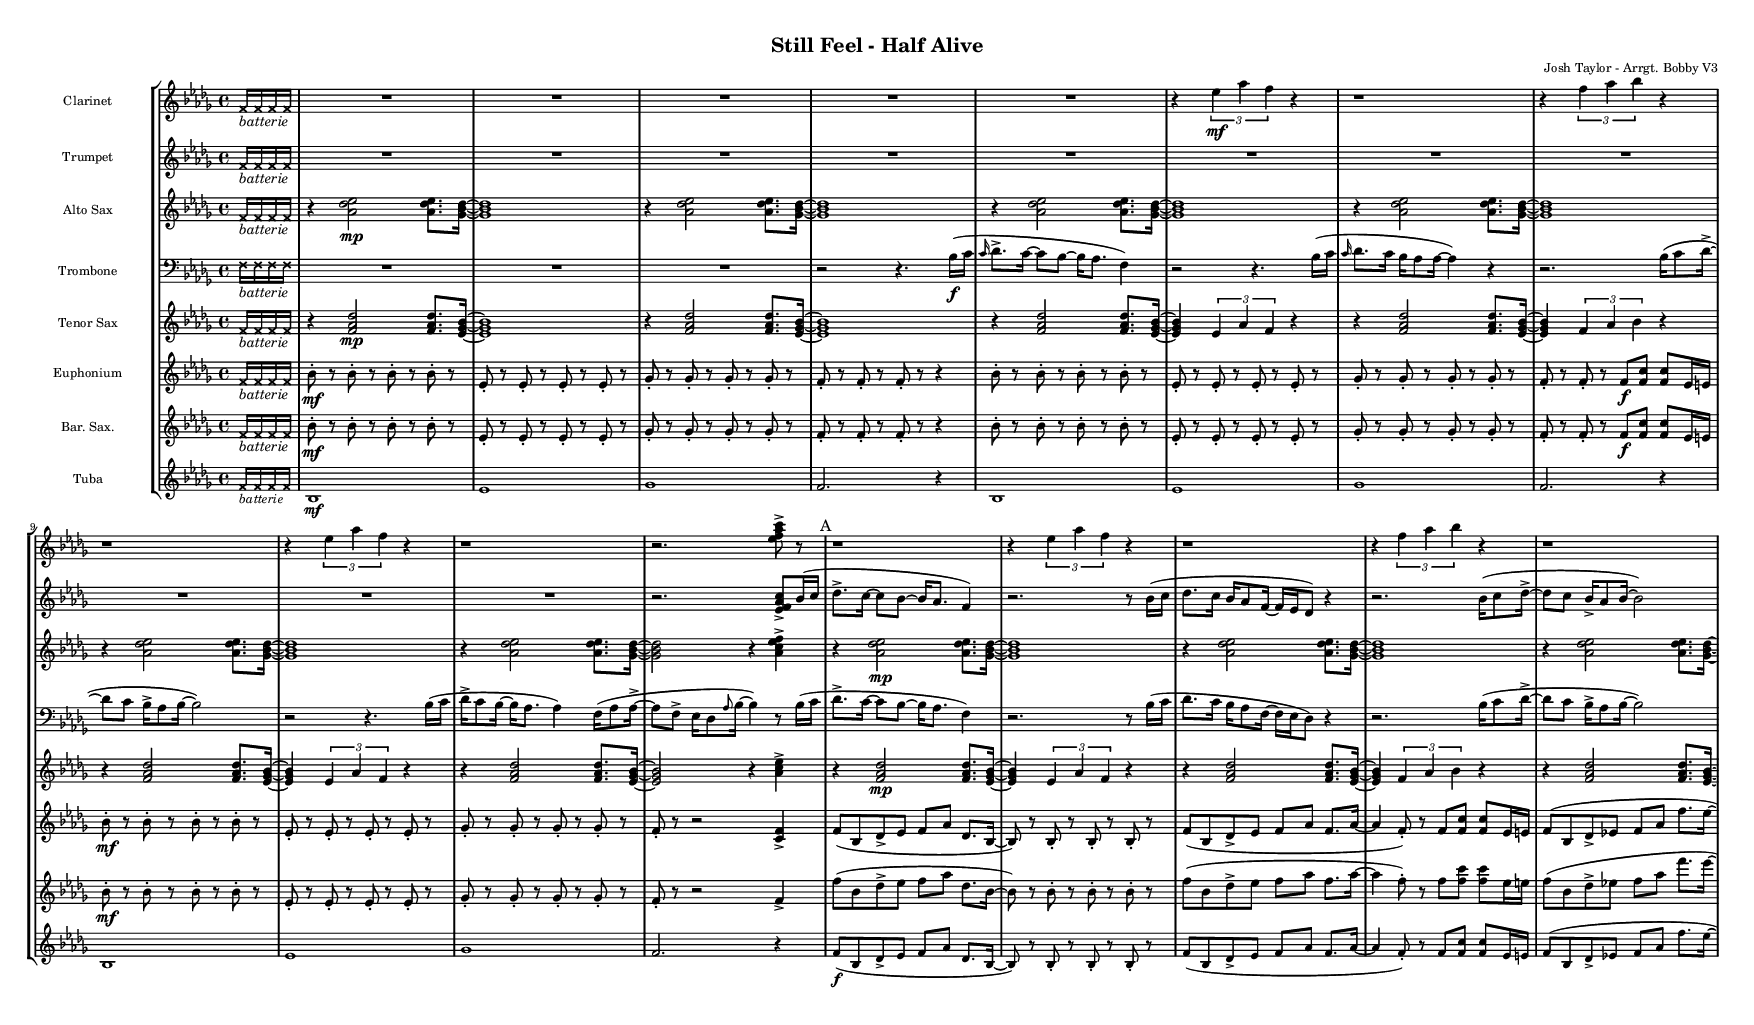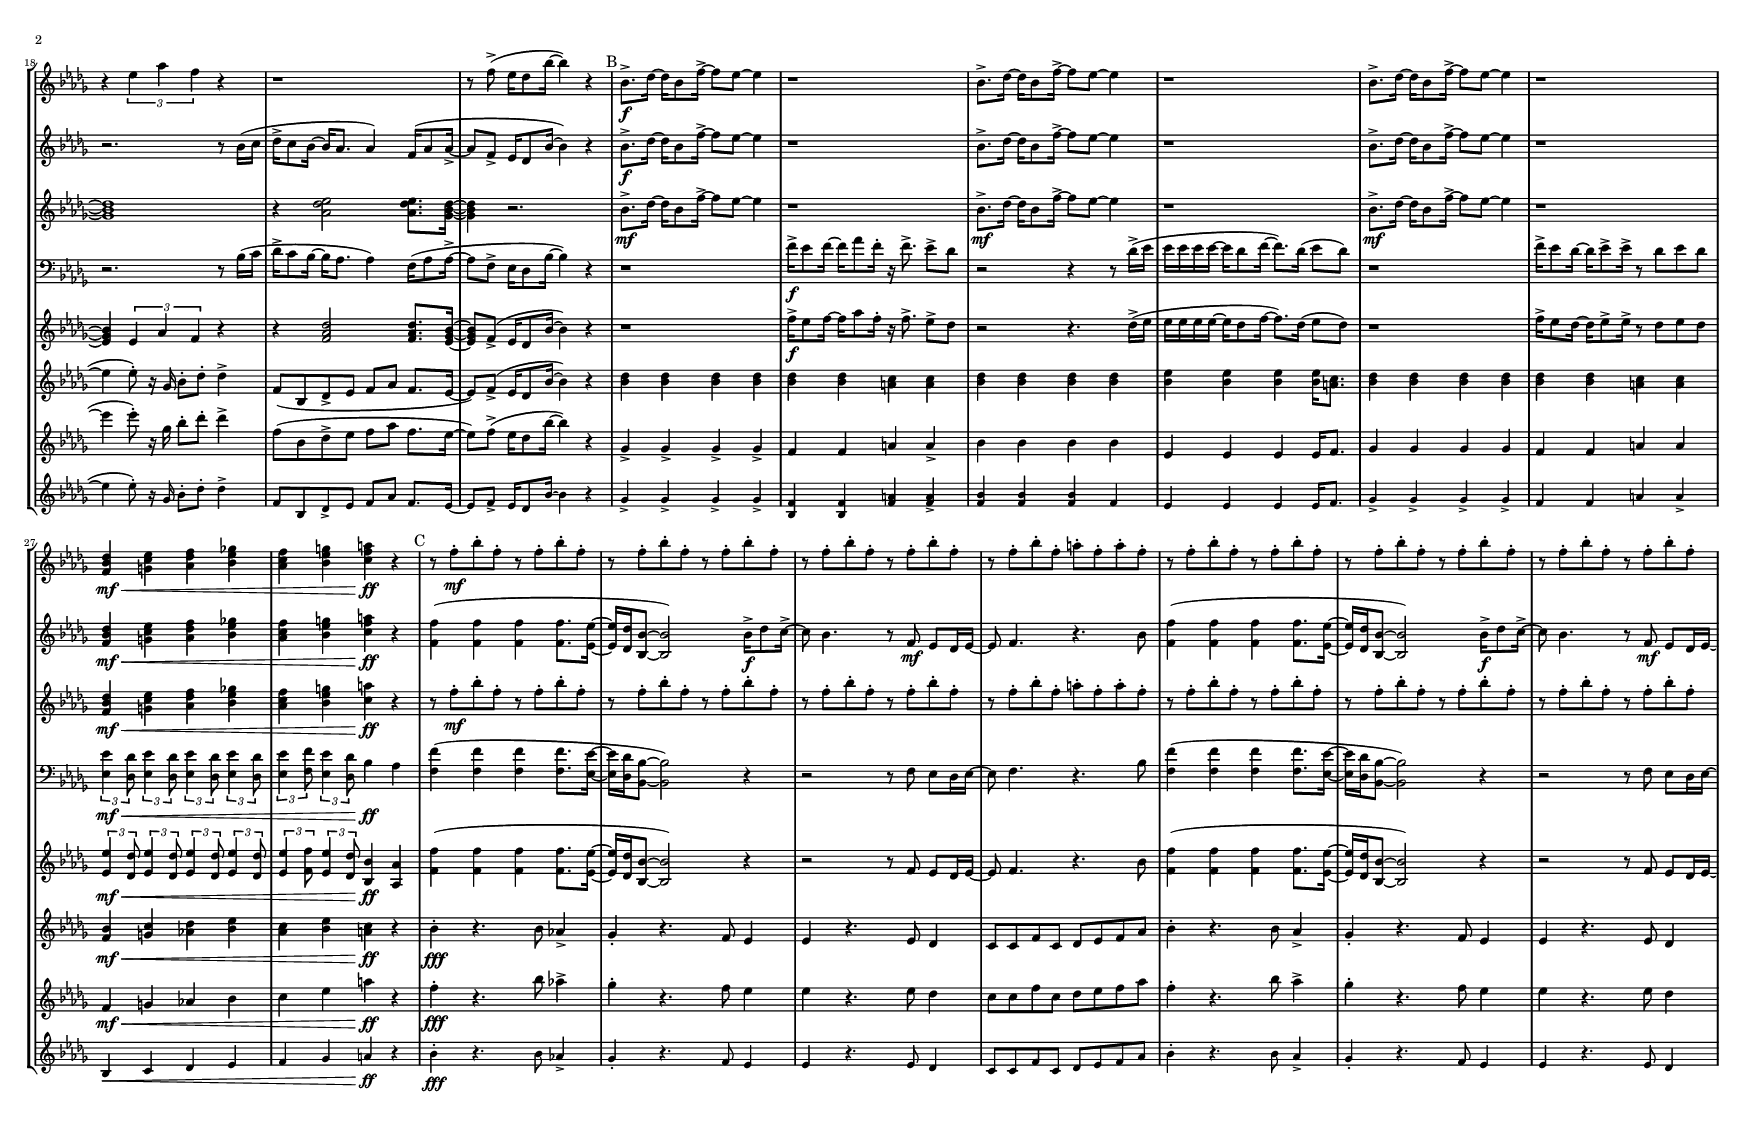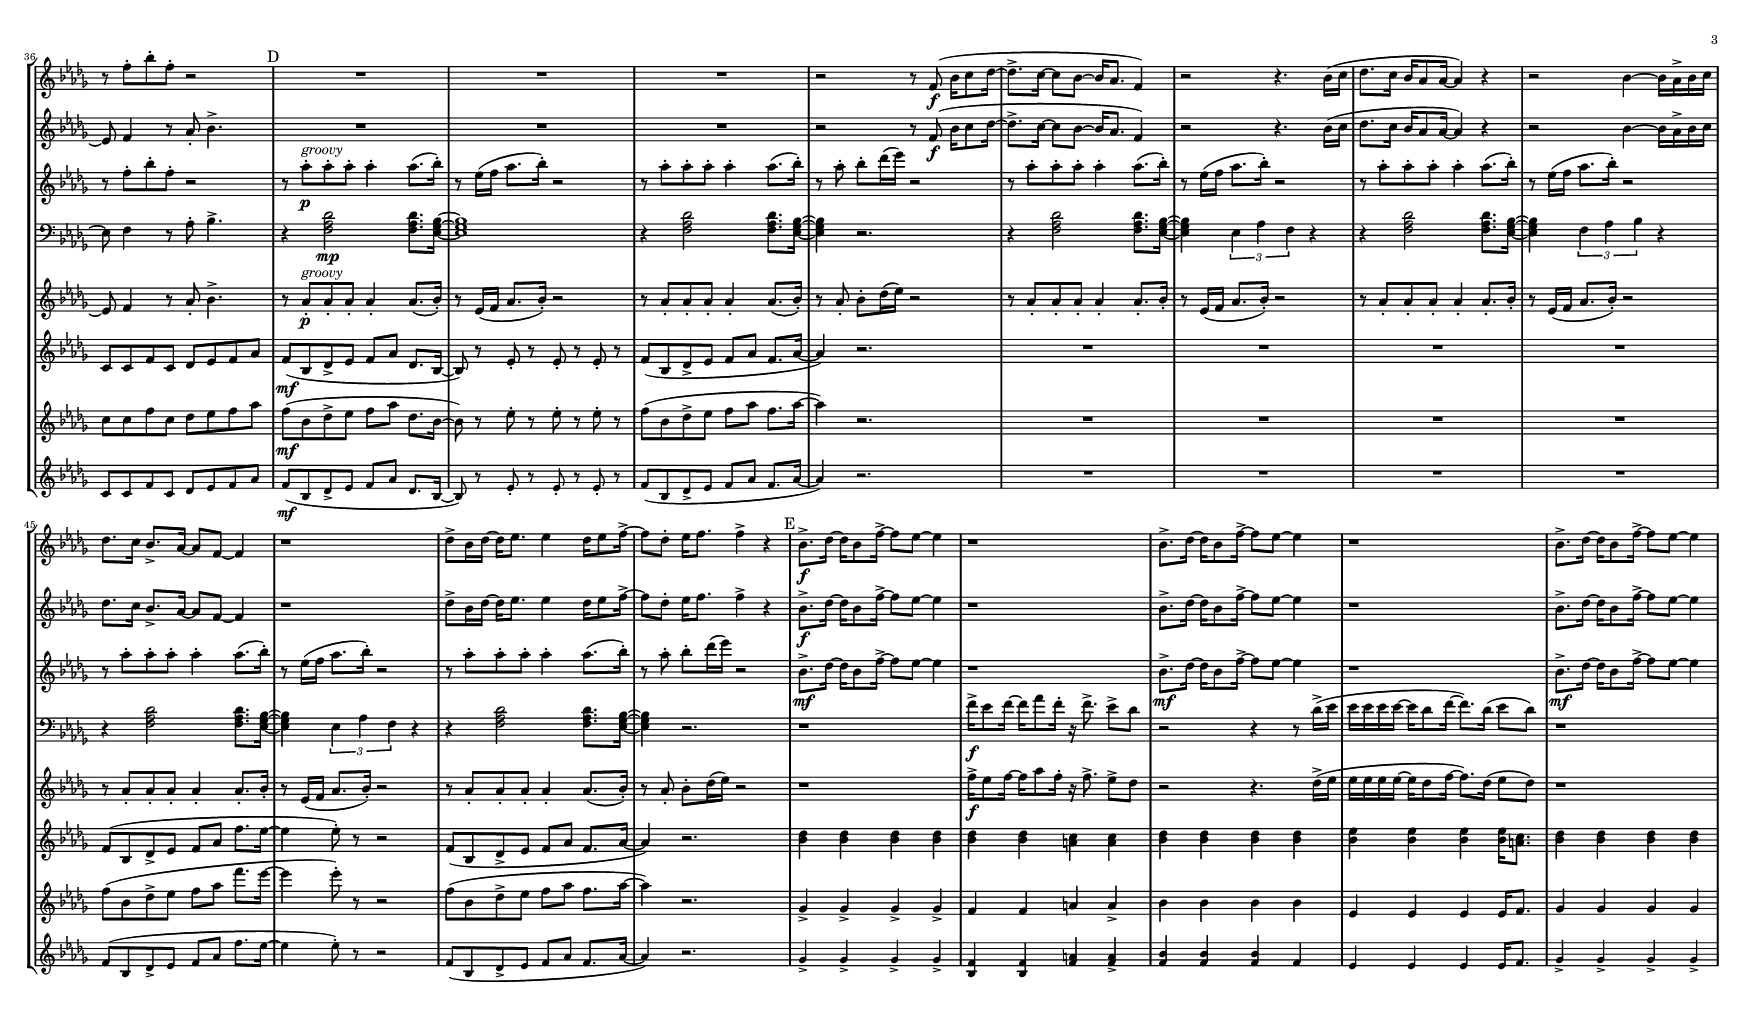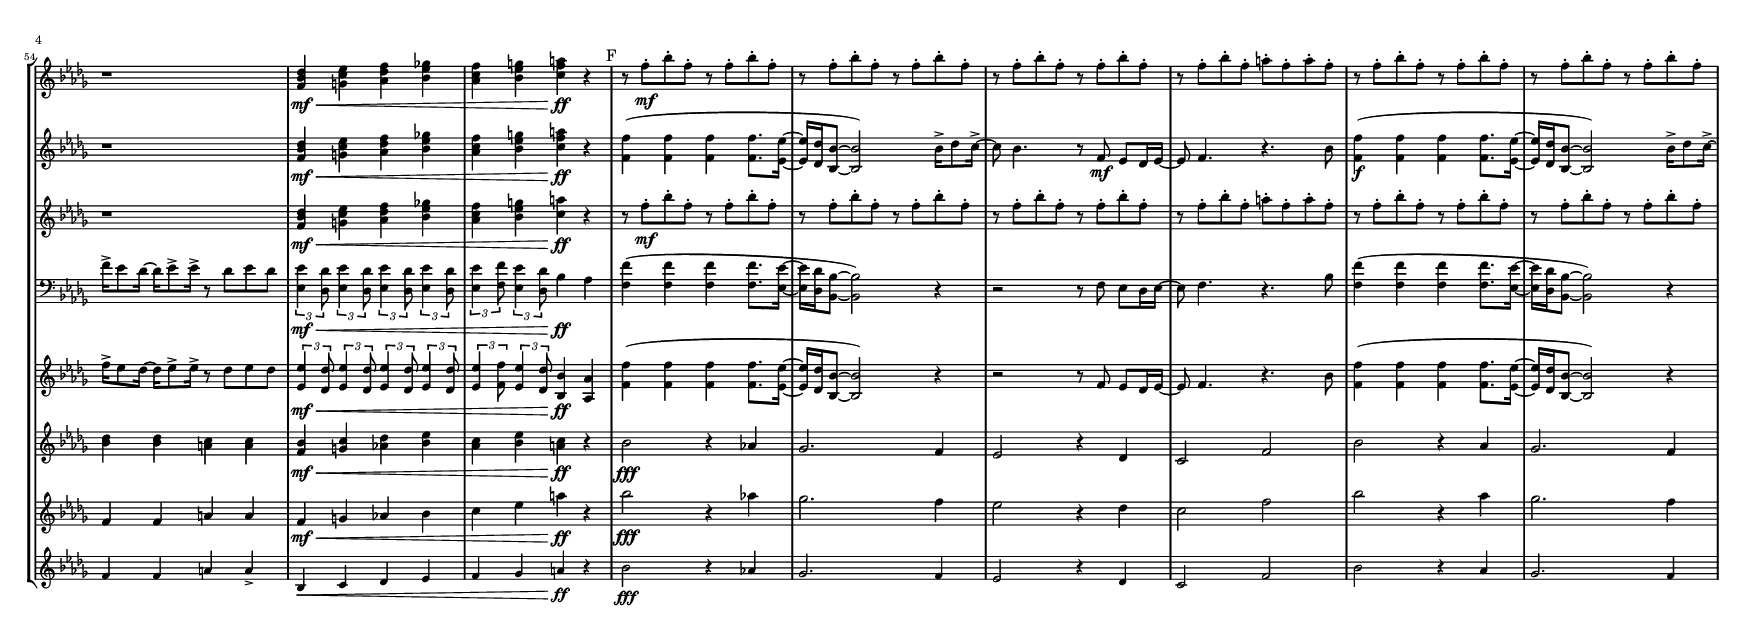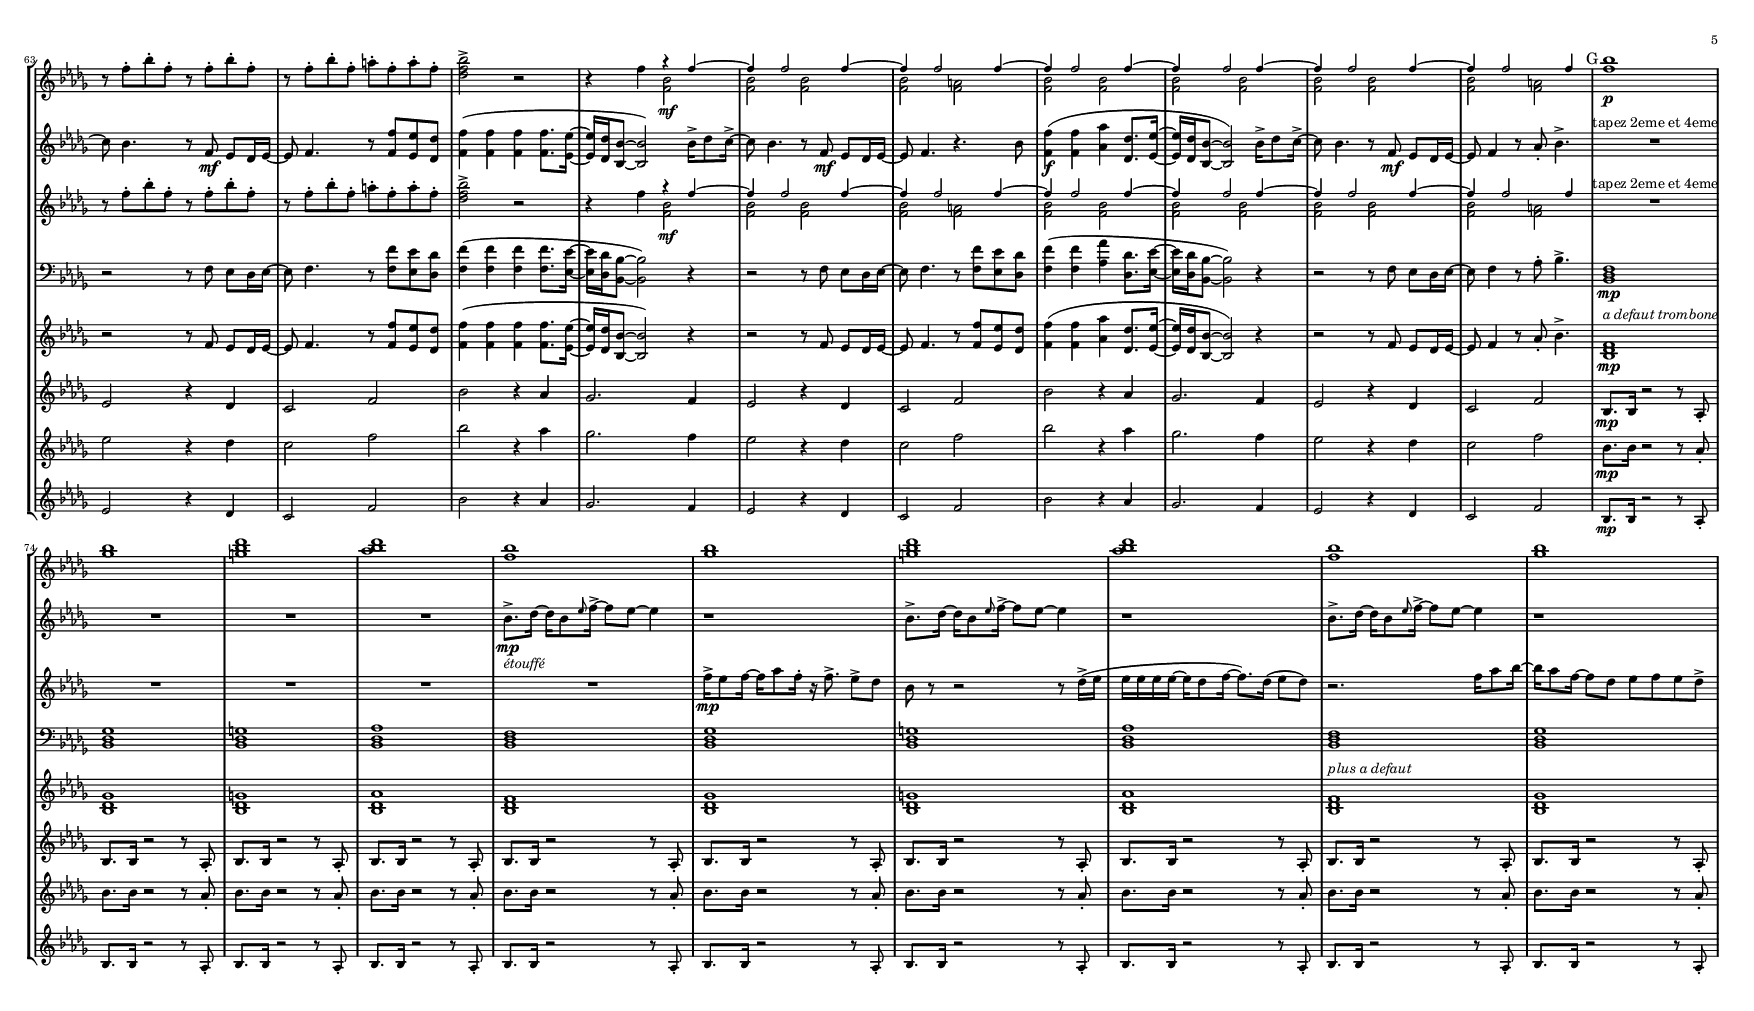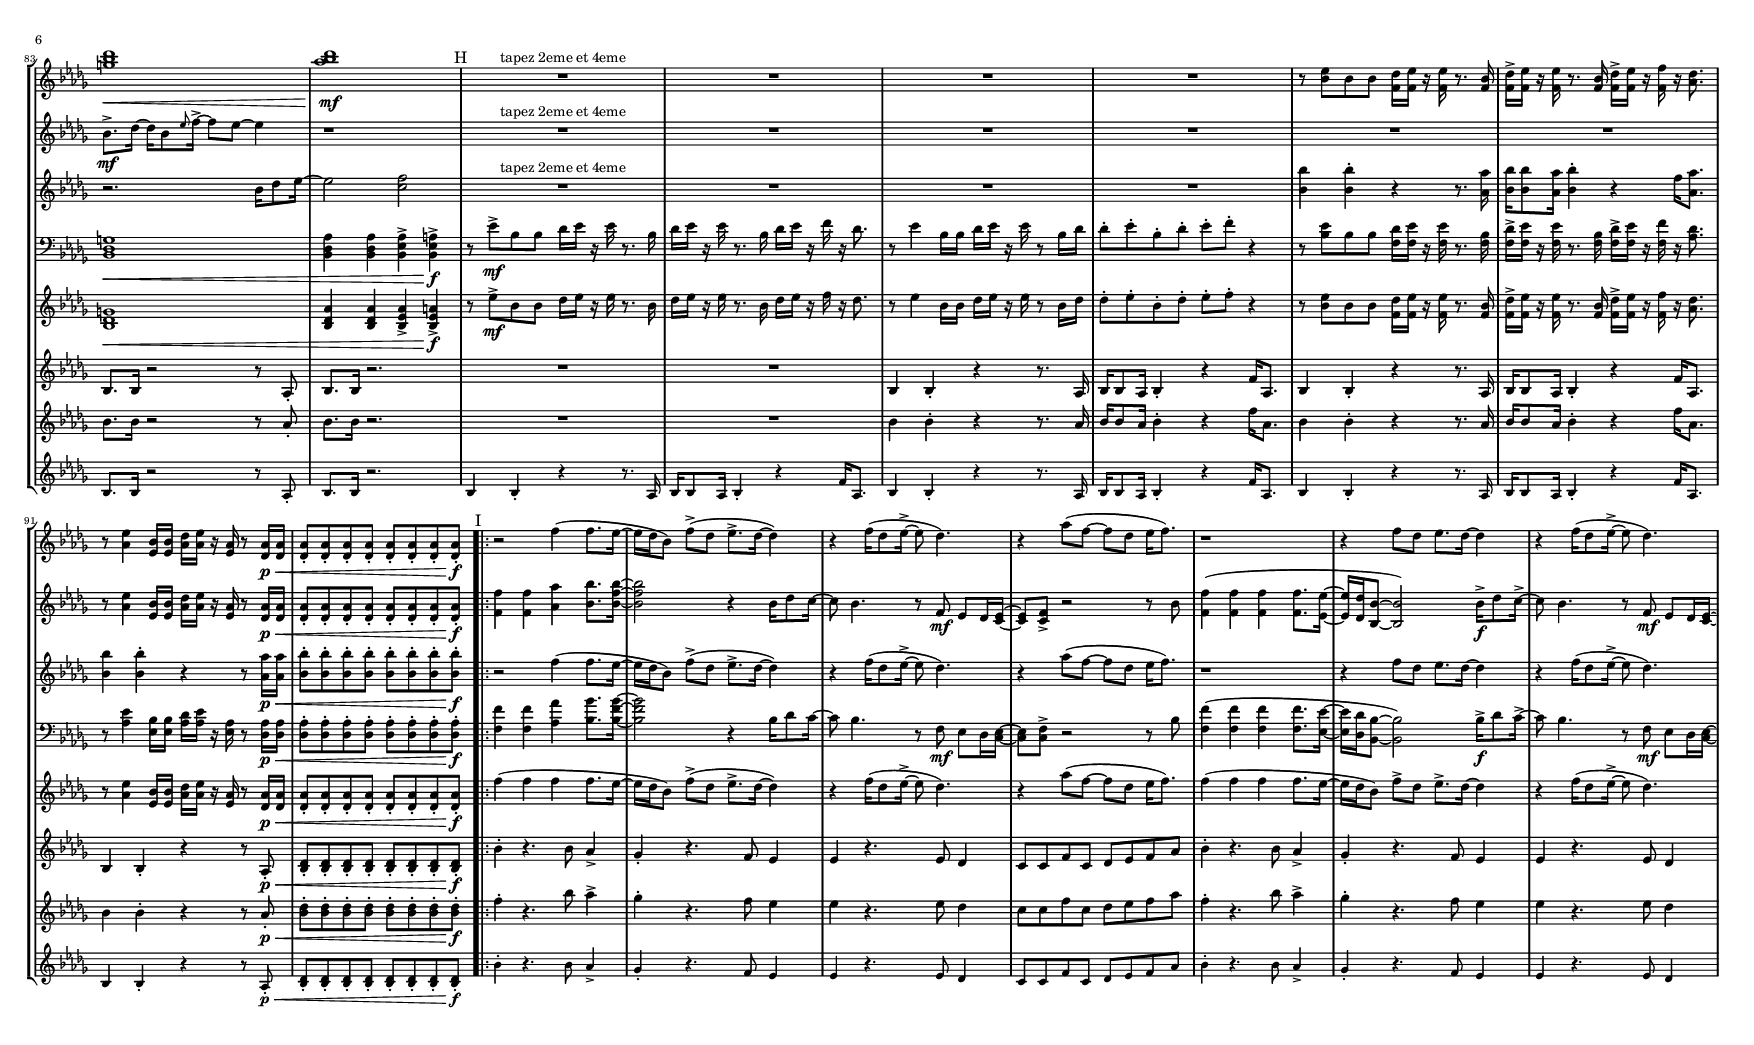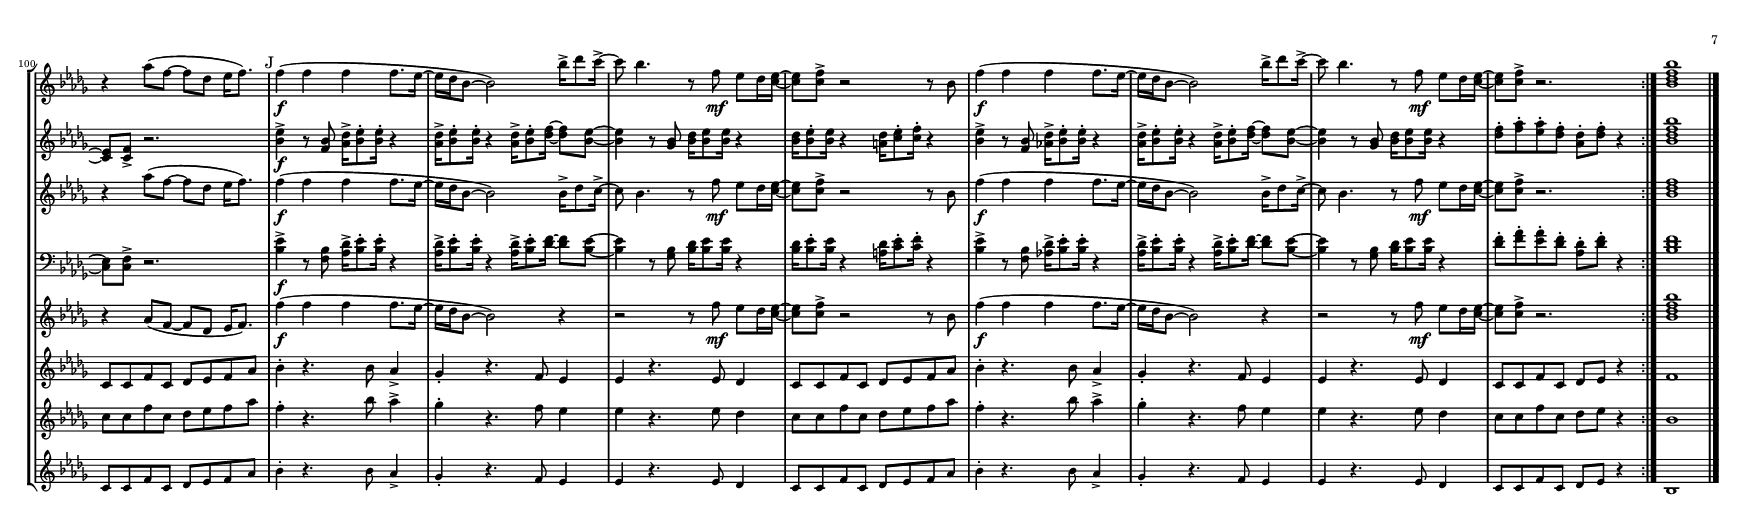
\version "2.18.2"
NotesBTenor = {
	r1 				   | f'16->\f ees8 f16~ f16 aes8 f16-. r f8.-> ees8-> des
	|
r2 r4. des16->( ees | ees ees ees ees~ ees des8 f16~ f8.) des16( ees8 des) |
r1 					 | f16-> ees8 des16~ des16 ees8-> ees16-> r8 des ees des |
\tuplet 3/2 4 { <ees, ees'>4\<\mf <des des'>8  <ees' ees,>4 <des des,>8 <ees
ees,>4 <des des,>8 <ees ees,>4 <des des,>8} | 
\tuplet 3/2 4 { <ees ees,>4 <f f,>8  <ees ees,>4 <des des,>8} <bes bes,>4\!\ff <aes aes,> | 
}

NotesCTenor = {
<f f'>4(  <f f'> <f f'> <f f'>8. <ees ees'>16~ | <ees ees'> <des des'> <bes bes'>8~  <bes bes'>2) r4 |
r2 r8 f' ees des16 ees~ | ees8 f4. r4. bes8 |
<f f'>4(  <f f'> <f f'> <f f'>8. <ees ees'>16~ | <ees ees'> <des des'> <bes bes'>8~  <bes bes'>2) r4 |
r2 r8 f' ees des16 ees~ | ees8 f4 r8 aes8-. bes4.-> |
}

NotesFTenor = {
<f, f'>4(  <f f'> <f f'> <f f'>8. <ees ees'>16~ | <ees ees'> <des des'> <bes bes'>8~  <bes bes'>2) r4 |
r2 r8 f' ees des16 ees~ | ees8 f4. r4. bes8 |
<f f'>4(  <f f'> <f f'> <f f'>8. <ees ees'>16~ | <ees ees'> <des des'> <bes bes'>8~  <bes bes'>2) r4 |
r2 r8 f' ees des16 ees~ | ees8 f4. r8 <f f'>8 <ees ees'> <des des'> |
<f f'>4(  <f f'> <f f'> <f f'>8. <ees ees'>16~ | <ees ees'> <des des'> <bes bes'>8~  <bes bes'>2) r4 |
r2 r8 f' ees des16 ees~ | ees8 f4. r8 <f f'>8 <ees ees'> <des des'> |
<f f'>4(  <f f'> <aes aes'> <des, des'>8. <ees ees'>16~ | <ees ees'> <des des'> <bes bes'>8~  <bes bes'>2) r4 |
r2 r8 f' ees des16 ees~ | ees8 f4 r8 aes8-. bes4.-> |

}

TenorOne =
{
%  \clef alto
%Intro

\xNote { f16_\markup{\italic batterie} f f f } | 
r4 <f aes des>2\mp <f aes des>8. <ees ges bes>16~ | <ees ges bes>1 		|
r4 <f aes des>2 <f aes des>8. <ees ges bes>16~ | <ees ges bes>1 		|
r4 <f aes des>2 <f aes des>8. <ees ges bes>16~ | <ees ges bes>4  \tuplet 3/2 {ees   aes f  }  r | 
r4 <f aes des>2 <f aes des>8. <ees ges bes>16~ | <ees ges bes>4  \tuplet 3/2 {f  aes bes}  r |
r4 <f aes des>2 <f aes des>8. <ees ges bes>16~ | <ees ges bes>4  \tuplet 3/2 {ees aes f} r |
r4 <f aes des>2 <f aes des>8. <ees ges bes>16~ | <ees ges bes>2 r4 <aes c ees>4-> |

%A
\mark "A"
r4 <f aes des>2\mp <f aes des>8. <ees ges bes>16~ | <ees ges bes>4  \tuplet 3/2 {ees   aes f  }  r | 
r4 <f aes des>2 <f aes des>8. <ees ges bes>16~ | <ees ges bes>4  \tuplet 3/2 {f  aes bes}  r |
r4 <f aes des>2 <f aes des>8. <ees ges bes>16~ | <ees ges bes>4  \tuplet 3/2 {ees aes f} r |
r4 <f aes des>2 <f aes des>8. <ees ges bes>16~ | <ees ges bes>8 f(-> ees16 des8 bes'16~ bes4) r4 |

\mark "B"
\NotesBTenor

\mark "C"
\NotesCTenor

\mark "D"
r8 aes-.^\markup{ \italic groovy}\p aes-. aes-. aes4-. aes8.( bes16-.) | r8 ees,16( f aes8. bes16-.) r2 |
r8 aes-. aes-. aes-. aes4-. aes8.( bes16-.) | r8 aes-.  bes-. des16( ees) r2 |
\repeat unfold 3 {
	r8 aes,-. aes-. aes-. aes4-. aes8.-. bes16-. | r8 ees,16( f aes8. bes16-.) r2 |
}
r8 aes-. aes-. aes-. aes4-. aes8.( bes16-.) | r8 aes-.  bes-. des16( ees) r2 |

\mark "E"
\relative c' {\NotesBTenor}

\mark "F"
\NotesFTenor

\mark "G"
<bes, des f>1\mp^\markup{\italic {a defaut trombone}} |  <bes des ges>1 | <bes
des g>1 | <bes des aes'>1 | 
<bes des f>1 |  <bes des ges>1 | <bes des g>1 | <bes des aes'>1 |
<bes des f>1^\markup{ \italic {plus a defaut}} |  <bes des ges>1 | <bes des g>1\< | 
<bes des aes'>4 <bes des aes'>4 <bes ees aes>4-> <bes ees a>4->\!\f

\mark "H"
r8 ees'->\mf bes bes des16 ees r ees r8. bes16 | des ees r ees r8. bes16 des ees r f r des8. |
r8 ees4 bes16 bes des ees r ees r8 bes16 des | des8-. ees-. bes-. des-. ees-. f-. r4  |
r8 <bes, ees> bes bes <f des'>16 <f ees'> r <f ees'> r8. <f bes>16 |
<f des'>-> <f ees'> r <f ees'> r8. <f bes>16 <f des'>-> <f ees'> r <f f'> r <aes des>8. |
r8 <aes ees'>4 <ees bes'>16 <ees bes'> <aes des> <aes ees'> r <aes ees> r8 <des, aes'>16\<\p <des aes'> |
\repeat unfold 7 {<des aes'>8-.}  <des aes'>8-.\!\f|

\repeat volta 2 {
\mark "I"
f'4( f f f8. ees16~ 				| ees des bes8) f'->( des ees8.-> des16~ des4) 	|
r4 f16( des8 ees16~-> ees8 des4.) 	| r4 aes'8(  f8~ f des ees16 f8.) 				|
f4( f f f8. ees16~ 				    | ees des bes8)  f'8-> des ees8.-> des16~ des4 | 
r4 f16( des8 ees16~-> ees8 des4.) 	| r4 aes8( f8~ f des ees16 f8.) |

\mark "J"
 f'4(\f  f f f8. ees16~ | ees des bes8~  bes2) r4 |
r2 r8 f'\mf ees des16 <c ees>~ | <c ees>8 <c f>-> r2 r8 bes |
f'4(\f  f f f8. ees16~ | ees des bes8~  bes2) r4 |
 r2 r8 f'\mf ees des16 <c ees>~ | <c ees>8 <c f>-> r2. |
}

<bes des f bes>1 \bar "|."

}



NotesATrom = {
des8.-> c16~ c8 bes~ bes16 aes8. f4) 					| r2. r8 bes16( c      		| 
des8. c16 bes16 aes8 f16~ f16 ees16 des8) r4 			| r2.    bes'16( c8 des16->~ |
des8 c  bes16-> aes8 bes16~ bes2)            			| r2. r8 bes16( c       	| 
des16-> c8 bes16~ bes16 aes8. aes4) f16( aes8 aes16->~ 	| aes8 f-> ees16 des8 bes'16~ bes4) r4 	|
}

NotesBTrom= {
	r1 				   | f'16->\f ees8 f16~ f16 aes8 f16-. r f8.-> ees8-> des |
r2 r4 r8 des16->( ees | ees ees ees ees~ ees des8 f16~ f8.) des16( ees8 des) |
r1 					 | f16-> ees8 des16~ des16 ees8-> ees16-> r8 des ees des |
\tuplet 3/2 4 { <ees, ees'>4\<\mf <des des'>8  <ees' ees,>4 <des des,>8 <ees ees,>4 <des des,>8 <ees ees,>4 <des des,>8} | 
\tuplet 3/2 4 { <ees ees,>4 <f f,>8  <ees ees,>4 <des des,>8} bes4\!\ff aes | 

}



TromOne =
{
%Intro
\xNote { f,16_\markup{\italic batterie} f f f } | 
R1*3 | r2 r4. bes16(\f c    | 
\grace c16 des8.-> c16~ c8 bes~ bes16 aes8. f4)        |r2 r4. bes16( c      								| 
\grace c16 des8. c16 bes16 aes8 aes16~ aes4) r4        | r2.  bes16( c8  des16->~ 						 	|
des8 c  bes16-> aes8 bes16~ bes2)                      | r2 r4. bes16( c       							 	| 
des16-> c8 bes16~ bes16 aes8. aes4) f16( aes8 aes16->~ | aes8 f-> ees16 des8 \grace aes'8 bes16~ bes4) r8 bes16( c16 |

\mark "A"
\NotesATrom

\mark "B"
\NotesBTrom

\mark "C"
\NotesCTenor

\mark "D"
r4 <f aes des>2\mp <f aes des>8. <ees ges bes>16~ | <ees ges bes>1 		|
r4 <f aes des>2 <f aes des>8. <ees ges bes>16~ | <ees ges bes>4 r2. 	|
r4 <f aes des>2 <f aes des>8. <ees ges bes>16~ | <ees ges bes>4  \tuplet 3/2 {ees   aes f  }  r | 
r4 <f aes des>2 <f aes des>8. <ees ges bes>16~ | <ees ges bes>4  \tuplet 3/2 {f  aes bes}  r |
r4 <f aes des>2 <f aes des>8. <ees ges bes>16~ | <ees ges bes>4  \tuplet 3/2 {ees aes f} r |
r4 <f aes des>2 <f aes des>8. <ees ges bes>16~ | <ees ges bes>4 r2.		|

\mark "E"
\relative c \NotesBTrom

\mark "F"
\relative c' {\NotesFTenor}

\mark "G"
<bes des f>1\mp |  <bes des ges>1 | <bes des g>1 | <bes des aes'>1 | 
<bes des f>1	  |  <bes des ges>1 | <bes des g>1 | <bes des aes'>1 |
<bes des f>1 		|  <bes des ges>1 | <bes des g>1\< | 
<bes des aes'>4 <bes des aes'>4 <bes ees aes>4-> <bes ees a>4->\!\f |

\mark "H"
r8 ees'->\mf bes bes des16 ees r ees r8. bes16 | des ees r ees r8. bes16 des ees r f r des8. |
r8 ees4 bes16 bes des ees r ees r8 bes16 des | des8-. ees-. bes-. des-. ees-. f-. r4  |
r8 <bes, ees> bes bes <f des'>16 <f ees'> r <f ees'> r8. <f bes>16 |
<f des'>-> <f ees'> r <f ees'> r8. <f bes>16 <f des'>-> <f ees'> r <f f'> r <aes des>8. |
r8 <aes ees'>4 <ees bes'>16 <ees bes'> <aes des> <aes ees'> r <aes ees> r8 <des, aes'>16\<\p <des aes'> |
\repeat unfold 7 {<des aes'>8-.} <des aes'>8-.\!\f|

\repeat volta 2 {
%refrain
\mark "I"
<f f'>4 <f f'> <aes aes'> <bes bes'>8. <bes f' bes>16~ | <bes f' bes>2 r4 bes16 des8 c16~| 
c8 bes4. r8 f8\mf ees des16 <c ees>~ | <c ees>8 <c f>-> r2 r8 bes' |
<f f'>4(  <f f'> <f f'> <f f'>8. <ees ees'>16~ | <ees ees'> <des des'> <bes bes'>8~  <bes bes'>2) bes'16->\f des8 c16->~ |
 c8 bes4. r8 f\mf ees des16 <c ees>~ | <c ees>8 <c f>-> r2. |

%refrain final
\mark "J"
<bes' ees>4->\f r8 <f bes>8 <aes des>16-> <bes ees>8-. <bes ees>16-. r4 |
<aes des>16-> <bes ees>8-. <bes ees>16-. r4 <aes des>16-> <bes ees>8-. <des f>16~ <des f>8 <bes ees>8~ |
<bes ees>4 r8 <ges bes> <bes des>16 <bes ees>8 <bes ees>16 r4 | 
<bes des>16 <bes ees>8-. <bes ees>16 r4  <a des>16 <c ees>8-. <c f>16-. r4 |

<bes ees>4-> r8 <f bes>8 <aes des>16-> <bes ees>8-. <bes ees>16-. r4 |
<aes des>16-> <bes ees>8-. <bes ees>16-. r4 <aes des>16-> <bes ees>8-. <des f>16~ <des f>8 <bes ees>8~ |
<bes ees>4 r8 <ges bes> <bes des>16 <bes ees>8 <bes ees>16 r4 | 
 <des f>8-.  <f aes>-. <ees aes>-. <des f>-. <aes des>-. <des f>-.  r4| 
}
<bes des f>1 \bar "|."


}

NotesBAltSax= {
\repeat unfold 3 {
	bes8.->\mf des16~ des bes8 f'16->~ f8 ees~ ees4 | r1 | 
}
<f, bes des>4\mf\< <g c ees> <aes des f> <bes ees ges> |
<aes c f> <bes ees g> <c a'>\ff\! r4 |

}



NotesFAltSax = {
r8 f-.\mf bes-. f-. r f-. bes-. f-. | r f8-. bes-. f-. r f-. bes-. f-. | 
r f8-. bes-. f-. r f-. bes-. f-. | r f-. bes-. f-. a-. f-. a-. f-. |

r8 f-. bes-. f-. r f-. bes-. f-. | r f8-. bes-. f-. r f-. bes-. f-. | 
r f8-. bes-. f-. r f-. bes-. f-. | r f-. bes-. f-. a-. f-. a-. f-. |

<des f bes>2-> r2 | r4 f
%voix 1
<<{ r4 f~ 	| f f2 f4~  | f f2 f4~ 		
| f f2 f4~ 	| f f2 f4~ 	| f f2 f4~ 	| f f2 f4~ 		} 
\\
%voix 2
{<f, bes>2\mf				| <f bes>2 <f bes>2 | <f bes>2 <f a>2 
     <f bes>2	<f bes>2	| <f bes>2 <f bes>2 | <f bes>2 <f bes>2 | <f bes>2 <f a>2}
>>
}

AltSaxOne = 
{
	\clef "treble" \key des \major 
%Intro

\xNote { f16_\markup{\italic batterie} f f f }   	| 
r4 <aes des ees>2\mp <aes des ees>8. <ges bes des>16~ | <ges bes des>1 |
\repeat unfold 4 {r4 <aes des ees>2 <aes des ees>8. <ges bes des>16~ | <ges bes des>1 |}
r4 <aes des ees>2 <aes des ees>8. <ges bes des>16~ | <ges bes des>2 r4 <aes c ees f>4-> |
%--------------
%A
  \mark "A"
r4 <aes des ees>2\mp <aes des ees>8. <ges bes des>16~ | <ges bes des>1 |
r4 <aes des ees>2 <aes des ees>8. <ges bes des>16~ | <ges bes des>1 |
r4 <aes des ees>2  <aes des ees>8. <ges bes des>16~  | <ges bes des>1  |
r4 <aes des ees>2  <aes des ees>8. <ges bes des>16~  | <ges bes des>4 r2. |
%--------------
%A

\mark "B"
\NotesBAltSax

\mark "C"
r8 f-.\mf bes-. f-. r f-. bes-. f-. | r f8-. bes-. f-. r f-. bes-. f-. | 
r f8-. bes-. f-. r f-. bes-. f-. | r f-. bes-. f-. a-. f-. a-. f-. |

r8 f-. bes-. f-. r f-. bes-. f-. | r f-. bes-. f-. r f-. bes-. f-. | 
r f-. bes-. f-. r f-. bes-. f-. | r f-. bes-. f-. r2 |
\mark "D"
r8 aes-.^\markup{ \italic groovy}\p aes-. aes-. aes4-. aes8.( bes16-.) | r8 ees,16( f aes8. bes16-.) r2 |
r8 aes-. aes-. aes-. aes4-. aes8.( bes16-.) | r8 aes-.  bes-. des16( ees) r2 |
\repeat unfold  3 {r8 aes,-. aes-. aes-. aes4-. aes8.( bes16-.) | r8 ees,16( f aes8. bes16-.) r2 |}
r8 aes-. aes-. aes-. aes4-. aes8.( bes16-.) | r8 aes-.  bes-. des16( ees) r2 |


\mark "E"
\relative c'' {\NotesBAltSax}

\mark "F"
\relative c'' \NotesFAltSax

\mark "G"
R1*5^\markup{tapez 2eme et 4eme} |
f,16->\mp ees8 f16~ f16 aes8 f16-. r f8.-> ees8-> des |
bes8 r r2 r8 des16->( ees | ees ees ees ees~ ees des8 f16~ f8.) des16( ees8 des) |
r2. 	f16 aes8 bes16~ | bes16 aes8 f16~ f8 des ees f ees des-> |
r2. bes16 des8 ees16~ | ees2 <c f> |


\mark "H"
R1*4^\markup{tapez 2eme et 4eme} |
<bes bes'>4 <bes bes'>-. r4 r8. <aes aes'>16 | 
<bes bes'>16 <bes bes'>8 <aes aes'>16 <bes bes'>4-. r4 f'16 <aes, aes'>8. |

<bes bes'>4 <bes bes'>-. r4 r8 <aes aes'>16\<\p <aes aes'> | \repeat unfold 7 {<bes bes'>8-.} <bes bes'>8-.\!\f|

\repeat volta 2 {
\mark "I"
r2 f'4( f8. ees16~ | ees des bes8) f'->( des ees8.-> des16~ des4) |
r4 f16( des8 ees16~-> ees8 des4.) | r4 aes'8(  f8~ f des ees16 f8.) |
r1 		| r4 f8 des ees8. des16~ des4 | r4 f16( des8 ees16~-> ees8 des4.) 	|
r4 aes'8( f8~ f des ees16 f8.) |

\mark "J"
 f4(\f  f f f8. ees16~ | ees des bes8~  bes2) bes16-> des8 c16->~ |
c8 bes4. r8 f'8\mf ees des16 <c ees>~ | <c ees>8 <c f>-> r2 r8 bes |
f'4(\f  f f f8. ees16~ | ees des bes8~  bes2) bes16-> des8 c16->~ |
 c8 bes4. r8 f'\mf ees des16 <c ees>~ | <c ees>8 <c f>-> r2. |

}
<bes des f>1 \bar "|."

}


NotesBClar = {
bes,8.->\f des16~ des bes8 f'16->~ f8 ees~ ees4 | r1 | 
	\repeat unfold 2 {bes8.-> des16~ des bes8 f'16->~ f8 ees~ ees4 | r1 | }
	<f, bes des>4\mf\< <g c ees> <aes des f> <bes ees ges> | <aes c f> <bes ees g> <c f a>\ff\! r|
}

ClarOne = 
{
%Intro 

\clef "treble" \key des \major \partial 4 \xNote { f,16_\markup{\italic batterie} f f f } 	| 
R1*5  |  r4 \tuplet 3/2 {ees'\mf   aes f  }  r 					|
r1    |  r4 \tuplet 3/2 {f  aes bes}  r 					|
r1    |  r4 \tuplet 3/2 {ees, aes f} r 					|
r1    |  r2. <ees f aes c >8-> r8 															|

%--------------
%A
\mark "A"
r1    |  r4 \tuplet 3/2 {ees   aes f  }  r 					|
r1    |  r4 \tuplet 3/2 {f  aes bes}  r 					|
r1    |  r4 \tuplet 3/2 {ees, aes f} r 					|
r1    |  r8 f(-> ees16 des8 bes'16~ bes4) r4 |

\mark "B"
\NotesBClar

\mark "C"
r8 f-.\mf bes-. f-. r f-. bes-. f-. | r f8-. bes-. f-. r f-. bes-. f-. | 
r f8-. bes-. f-. r f-. bes-. f-. | r f-. bes-. f-. a-. f-. a-. f-. |

r8 f-. bes-. f-. r f-. bes-. f-. | r f-. bes-. f-. r f-. bes-. f-. | 
r f-. bes-. f-. r f-. bes-. f-. | r f-. bes-. f-. r2 |

\mark "D"
R1*3 | r2 r8 f,(\f bes16 c8 des16~ |

des8.-> c16~ c8 bes~ bes16 aes8. f4)  					| r2 r4. bes16( c       				|
des8. c16 bes16 aes8 aes16~ aes4 ) r4 			| r2  bes4~ bes16 aes-> bes c 				|
des8. c16 bes8.-> aes16~ aes8 f~ f4 | r1 |
des'8-> bes16 des~ des ees8. ees4 des16 ees8 f16->~ | f8 des-. ees16 f8. f4-> r|


\mark "E"
\relative c''' {\NotesBClar}

\mark "F"
\relative c'' {\NotesFAltSax}

\mark "G"
<f bes>1\p | <ges bes> | <g bes des> | <aes bes des> |
<f bes>1 | <ges bes> | <g bes des> | <aes bes des> |
<f bes>1 | <ges bes> | <g bes des>\< | <aes bes des>\!\mf |

\mark "H"
R1*4^\markup{tapez 2eme et 4eme} |
r8 <bes, ees> bes bes <f des'>16 <f ees'> r <f ees'> r8. <f bes>16 									  |
<f des'>-> <f ees'> r <f ees'> r8. <f bes>16 <f des'>-> <f ees'> r <f f'> r <aes des>8. 			  |
r8 <aes ees'>4 <ees bes'>16 <ees bes'> <aes des> <aes ees'> r <aes ees> r8  <des, aes'>16\<\p <des aes'> |
\repeat unfold 7 {<des aes'>8-.}  <des aes'>8-.\!\f|

\repeat volta 2 {
\mark "I"
r2 f'4( f8. ees16~ | ees des bes8) f'->( des ees8.-> des16~ des4) |
r4 f16( des8 ees16~-> ees8 des4.) | r4 aes'8(  f8~ f des ees16 f8.) |
r1 		| r4 f8 des ees8. des16~ des4 | r4 f16( des8 ees16~-> ees8 des4.) 	|
r4 aes'8( f8~ f des ees16 f8.) |

\mark "J"
 f4(\f  f f f8. ees16~ | ees des bes8~  bes2) bes'16-> des8 c16->~ |
c8 bes4. r8 f8\mf ees des16 <c ees>~ | <c ees>8 <c f>-> r2 r8 bes |
f'4(\f  f f f8. ees16~ | ees des bes8~  bes2) bes'16-> des8 c16->~ |
 c8 bes4. r8 f\mf ees des16 <c ees>~ | <c ees>8 <c f>-> r2. |
}

<bes des f bes>1 \bar "|."

}

NotesBTrumpet = {
	bes8.->\f des16~ des bes8 f'16->~ f8 ees~ ees4 | r1 | 
	\repeat unfold 2 {bes8.-> des16~ des bes8 f'16->~ f8 ees~ ees4 | r1 | }
	<f, bes des>4\mf\< <g c ees> <aes des f> <bes ees ges> | <aes c f> <bes ees g> <c f a>\ff\! r|
}

Trumpet =
{
%Intro 
\clef "treble" \key des \major \partial 4 \xNote { f,16_\markup{\italic batterie} f f f } | 
R1*11 |   r2. <ees f aes c >8-> bes'16( c16 								

%--------------
%A
\mark "A"
 des8.-> c16~ c8 bes~ bes16 aes8. f4) 					| r2. r8 bes16( c      		| 
des8. c16 bes16 aes8 f16~ f16 ees16 des8) r4 			| r2.    bes'16( c8 des16->~ |
des8 c  bes16-> aes8 bes16~ bes2)            			| r2. r8 bes16( c       	| 
des16-> c8 bes16~ bes16 aes8. aes4) f16( aes8 aes16->~ 	| aes8 f-> ees16 des8 bes'16~ bes4) r4 	|
\mark "B"
\NotesBTrumpet

%refrain
\mark "C"
<f, f'>4(  <f f'> <f f'> <f f'>8. <ees ees'>16~ | <ees ees'> <des des'> <bes bes'>8~  <bes bes'>2) bes'16->\f des8 c16->~ |
 c8 bes4. r8 f\mf ees des16 ees~ | ees8 f4. r4. bes8 |
<f f'>4(  <f f'> <f f'> <f f'>8. <ees ees'>16~ | <ees ees'> <des des'> <bes bes'>8~  <bes bes'>2)  bes'16->\f des8 c16->~ |
 c8 bes4. r8 f\mf ees des16 ees~ | ees8 f4  r8 aes8-. bes4.->  |

\mark "D"
R1*3 | r2 r8 f(\f bes16 c8 des16~ |

des8.-> c16~ c8 bes~ bes16 aes8. f4)  					| r2 r4. bes16( c       				|
des8. c16 bes16 aes8 aes16~ aes4 ) r4 			| r2  bes4~ bes16 aes-> bes c 				|
des8. c16 bes8.-> aes16~ aes8 f~ f4 | r1 |
des'8-> bes16 des~ des ees8. ees4 des16 ees8 f16->~ | f8 des-. ees16 f8. f4-> r|


\mark "E"
\relative c'' \NotesBTrumpet

%refrain
\mark "F"
<f, f'>4(  <f f'> <f f'> <f f'>8. <ees ees'>16~ | <ees ees'> <des des'> <bes bes'>8~  <bes bes'>2) bes'16-> des8 c16->~ |
 c8 bes4. r8 f\mf ees des16 ees~ | ees8 f4. r4. bes8 |
<f f'>4(\f  <f f'> <f f'> <f f'>8. <ees ees'>16~ | <ees ees'> <des des'> <bes bes'>8~  <bes bes'>2)  bes'16-> des8 c16->~ |
 c8 bes4. r8 f\mf ees des16 ees~ | ees8 f4. r8 <f f'>8 <ees ees'> <des des'> |
<f f'>4(  <f f'> <f f'> <f f'>8. <ees ees'>16~ | <ees ees'> <des des'> <bes bes'>8~  <bes bes'>2) bes'16-> des8 c16->~ |
 c8 bes4. r8 f\mf ees des16 ees~ | ees8 f4. r4. bes8 |
<f f'>4(\f  <f f'> <aes aes'> <des, des'>8. <ees ees'>16~ | <ees ees'> <des des'> <bes bes'>8~  <bes bes'>2)  bes'16-> des8 c16->~ |
 c8 bes4. r8 f\mf ees des16 ees~ | ees8 f4  r8 aes8-. bes4.->  |


\mark "G"
R1*4^\markup{tapez 2eme et 4eme} |
bes8.->\mp_\markup {\italic étouffé} des16~ des bes8 \grace ees8 f16->~ f8 ees~
ees4 | r1 |
bes8.-> des16~ des bes8 \grace ees8 f16->~ f8 ees~ ees4 | r1 | 
bes8.-> des16~ des bes8 \grace ees8 f16->~ f8 ees~ ees4 | r1 | 
bes8.->\mf des16~ des bes8 \grace ees8 f16->~ f8 ees~ ees4 | r1 | 

\mark "H"
R1*6^\markup{tapez 2eme et 4eme} |
r8 <aes, ees'>4 <ees bes'>16 <ees bes'> <aes des> <aes ees'> r <aes ees> r8  <des, aes'>16\<\p <des aes'> |
\repeat unfold 7 {<des aes'>8-.} <des aes'>8-.\!\f |

\repeat volta 2 {
%refrain
\mark "I"
<f f'>4 <f f'> <aes aes'> <bes bes'>8. <bes f' bes>16~ | <bes f' bes>2 r4 bes16 des8 c16~| 
c8 bes4. r8 f8\mf ees des16 <c ees>~ | <c ees>8 <c f>-> r2 r8 bes' |
<f f'>4(  <f f'> <f f'> <f f'>8. <ees ees'>16~ | <ees ees'> <des des'> <bes bes'>8~  <bes bes'>2) bes'16->\f des8 c16->~ |
 c8 bes4. r8 f\mf ees des16 <c ees>~ | <c ees>8 <c f>-> r2. |

%refrain final
\mark "J"
<bes' ees>4->\f r8 <f bes>8 <aes des>16-> <bes ees>8-. <bes ees>16-. r4 |
<aes des>16-> <bes ees>8-. <bes ees>16-. r4 <aes des>16-> <bes ees>8-. <des f>16~ <des f>8 <bes ees>8~ |
<bes ees>4 r8 <ges bes> <bes des>16 <bes ees>8 <bes ees>16 r4 | 
<bes des>16 <bes ees>8-. <bes ees>16 r4  <a des>16 <c ees>8-. <c f>16-. r4 |

<bes ees>4-> r8 <f bes>8 <aes des>16-> <bes ees>8-. <bes ees>16-. r4 |
<aes des>16-> <bes ees>8-. <bes ees>16-. r4 <aes des>16-> <bes ees>8-. <des f>16~ <des f>8 <bes ees>8~ |
<bes ees>4 r8 <ges bes> <bes des>16 <bes ees>8 <bes ees>16 r4 | 
 <des f>8-.  <f aes>-. <ees aes>-. <des f>-. <aes des>-. <des f>-.  r4| 
}
<bes des f bes>1  \bar "|."



}

NotesBAltSax= {
\repeat unfold 3 {
	bes8.->\mf des16~ des bes8 f'16->~ f8 ees~ ees4 | r1 | 
}
<f, bes des>4\mf\< <g c ees> <aes des f> <bes ees ges> |
<aes c f> <bes ees g> <c a'>\ff\! r4 |

}



NotesFAltSax = {
r8 f-.\mf bes-. f-. r f-. bes-. f-. | r f8-. bes-. f-. r f-. bes-. f-. | 
r f8-. bes-. f-. r f-. bes-. f-. | r f-. bes-. f-. a-. f-. a-. f-. |

r8 f-. bes-. f-. r f-. bes-. f-. | r f8-. bes-. f-. r f-. bes-. f-. | 
r f8-. bes-. f-. r f-. bes-. f-. | r f-. bes-. f-. a-. f-. a-. f-. |

<des f bes>2-> r2 | r4 f
%voix 1
<<{ r4 f~ 	| f f2 f4~  | f f2 f4~ 		
| f f2 f4~ 	| f f2 f4~ 	| f f2 f4~ 	| f f2 f4~ 		} 
\\
%voix 2
{<f, bes>2\mf				| <f bes>2 <f bes>2 | <f bes>2 <f a>2 
     <f bes>2	<f bes>2	| <f bes>2 <f bes>2 | <f bes>2 <f bes>2 | <f bes>2 <f a>2}
>>
}

AltSaxOne = 
{
	\clef "treble" \key des \major 
%Intro

\xNote { f16_\markup{\italic batterie} f f f }   	| 
r4 <aes des ees>2\mp <aes des ees>8. <ges bes des>16~ | <ges bes des>1 |
\repeat unfold 4 {r4 <aes des ees>2 <aes des ees>8. <ges bes des>16~ | <ges bes des>1 |}
r4 <aes des ees>2 <aes des ees>8. <ges bes des>16~ | <ges bes des>2 r4 <aes c ees f>4-> |
%--------------
%A
  \mark "A"
r4 <aes des ees>2\mp <aes des ees>8. <ges bes des>16~ | <ges bes des>1 |
r4 <aes des ees>2 <aes des ees>8. <ges bes des>16~ | <ges bes des>1 |
r4 <aes des ees>2  <aes des ees>8. <ges bes des>16~  | <ges bes des>1  |
r4 <aes des ees>2  <aes des ees>8. <ges bes des>16~  | <ges bes des>4 r2. |
%--------------
%A

\mark "B"
\NotesBAltSax

\mark "C"
r8 f-.\mf bes-. f-. r f-. bes-. f-. | r f8-. bes-. f-. r f-. bes-. f-. | 
r f8-. bes-. f-. r f-. bes-. f-. | r f-. bes-. f-. a-. f-. a-. f-. |

r8 f-. bes-. f-. r f-. bes-. f-. | r f-. bes-. f-. r f-. bes-. f-. | 
r f-. bes-. f-. r f-. bes-. f-. | r f-. bes-. f-. r2 |
\mark "D"
r8 aes-.^\markup{ \italic groovy}\p aes-. aes-. aes4-. aes8.( bes16-.) | r8 ees,16( f aes8. bes16-.) r2 |
r8 aes-. aes-. aes-. aes4-. aes8.( bes16-.) | r8 aes-.  bes-. des16( ees) r2 |
\repeat unfold  3 {r8 aes,-. aes-. aes-. aes4-. aes8.( bes16-.) | r8 ees,16( f aes8. bes16-.) r2 |}
r8 aes-. aes-. aes-. aes4-. aes8.( bes16-.) | r8 aes-.  bes-. des16( ees) r2 |


\mark "E"
\relative c'' {\NotesBAltSax}

\mark "F"
\relative c'' \NotesFAltSax

\mark "G"
R1*5^\markup{tapez 2eme et 4eme} |
f,16->\mp ees8 f16~ f16 aes8 f16-. r f8.-> ees8-> des |
bes8 r r2 r8 des16->( ees | ees ees ees ees~ ees des8 f16~ f8.) des16( ees8 des) |
r2. 	f16 aes8 bes16~ | bes16 aes8 f16~ f8 des ees f ees des-> |
r2. bes16 des8 ees16~ | ees2 <c f> |


\mark "H"
R1*4^\markup{tapez 2eme et 4eme} |
<bes bes'>4 <bes bes'>-. r4 r8. <aes aes'>16 | 
<bes bes'>16 <bes bes'>8 <aes aes'>16 <bes bes'>4-. r4 f'16 <aes, aes'>8. |

<bes bes'>4 <bes bes'>-. r4 r8 <aes aes'>16\<\p <aes aes'> | \repeat unfold 7 {<bes bes'>8-.} <bes bes'>8-.\!\f|

\repeat volta 2 {
\mark "I"
r2 f'4( f8. ees16~ | ees des bes8) f'->( des ees8.-> des16~ des4) |
r4 f16( des8 ees16~-> ees8 des4.) | r4 aes'8(  f8~ f des ees16 f8.) |
r1 		| r4 f8 des ees8. des16~ des4 | r4 f16( des8 ees16~-> ees8 des4.) 	|
r4 aes'8( f8~ f des ees16 f8.) |

\mark "J"
 f4(\f  f f f8. ees16~ | ees des bes8~  bes2) bes16-> des8 c16->~ |
c8 bes4. r8 f'8\mf ees des16 <c ees>~ | <c ees>8 <c f>-> r2 r8 bes |
f'4(\f  f f f8. ees16~ | ees des bes8~  bes2) bes16-> des8 c16->~ |
 c8 bes4. r8 f'\mf ees des16 <c ees>~ | <c ees>8 <c f>-> r2. |

}
<bes des f>1 \bar "|."

}

NotesBTenor = {
	r1 				   | f'16->\f ees8 f16~ f16 aes8 f16-. r f8.-> ees8-> des
	|
r2 r4. des16->( ees | ees ees ees ees~ ees des8 f16~ f8.) des16( ees8 des) |
r1 					 | f16-> ees8 des16~ des16 ees8-> ees16-> r8 des ees des |
\tuplet 3/2 4 { <ees, ees'>4\<\mf <des des'>8  <ees' ees,>4 <des des,>8 <ees
ees,>4 <des des,>8 <ees ees,>4 <des des,>8} | 
\tuplet 3/2 4 { <ees ees,>4 <f f,>8  <ees ees,>4 <des des,>8} <bes bes,>4\!\ff <aes aes,> | 
}

NotesCTenor = {
<f f'>4(  <f f'> <f f'> <f f'>8. <ees ees'>16~ | <ees ees'> <des des'> <bes bes'>8~  <bes bes'>2) r4 |
r2 r8 f' ees des16 ees~ | ees8 f4. r4. bes8 |
<f f'>4(  <f f'> <f f'> <f f'>8. <ees ees'>16~ | <ees ees'> <des des'> <bes bes'>8~  <bes bes'>2) r4 |
r2 r8 f' ees des16 ees~ | ees8 f4 r8 aes8-. bes4.-> |
}

NotesFTenor = {
<f, f'>4(  <f f'> <f f'> <f f'>8. <ees ees'>16~ | <ees ees'> <des des'> <bes bes'>8~  <bes bes'>2) r4 |
r2 r8 f' ees des16 ees~ | ees8 f4. r4. bes8 |
<f f'>4(  <f f'> <f f'> <f f'>8. <ees ees'>16~ | <ees ees'> <des des'> <bes bes'>8~  <bes bes'>2) r4 |
r2 r8 f' ees des16 ees~ | ees8 f4. r8 <f f'>8 <ees ees'> <des des'> |
<f f'>4(  <f f'> <f f'> <f f'>8. <ees ees'>16~ | <ees ees'> <des des'> <bes bes'>8~  <bes bes'>2) r4 |
r2 r8 f' ees des16 ees~ | ees8 f4. r8 <f f'>8 <ees ees'> <des des'> |
<f f'>4(  <f f'> <aes aes'> <des, des'>8. <ees ees'>16~ | <ees ees'> <des des'> <bes bes'>8~  <bes bes'>2) r4 |
r2 r8 f' ees des16 ees~ | ees8 f4 r8 aes8-. bes4.-> |

}

TenorOne =
{
%  \clef alto
%Intro

\xNote { f16_\markup{\italic batterie} f f f } | 
r4 <f aes des>2\mp <f aes des>8. <ees ges bes>16~ | <ees ges bes>1 		|
r4 <f aes des>2 <f aes des>8. <ees ges bes>16~ | <ees ges bes>1 		|
r4 <f aes des>2 <f aes des>8. <ees ges bes>16~ | <ees ges bes>4  \tuplet 3/2 {ees   aes f  }  r | 
r4 <f aes des>2 <f aes des>8. <ees ges bes>16~ | <ees ges bes>4  \tuplet 3/2 {f  aes bes}  r |
r4 <f aes des>2 <f aes des>8. <ees ges bes>16~ | <ees ges bes>4  \tuplet 3/2 {ees aes f} r |
r4 <f aes des>2 <f aes des>8. <ees ges bes>16~ | <ees ges bes>2 r4 <aes c ees>4-> |

%A
\mark "A"
r4 <f aes des>2\mp <f aes des>8. <ees ges bes>16~ | <ees ges bes>4  \tuplet 3/2 {ees   aes f  }  r | 
r4 <f aes des>2 <f aes des>8. <ees ges bes>16~ | <ees ges bes>4  \tuplet 3/2 {f  aes bes}  r |
r4 <f aes des>2 <f aes des>8. <ees ges bes>16~ | <ees ges bes>4  \tuplet 3/2 {ees aes f} r |
r4 <f aes des>2 <f aes des>8. <ees ges bes>16~ | <ees ges bes>8 f(-> ees16 des8 bes'16~ bes4) r4 |

\mark "B"
\NotesBTenor

\mark "C"
\NotesCTenor

\mark "D"
r8 aes-.^\markup{ \italic groovy}\p aes-. aes-. aes4-. aes8.( bes16-.) | r8 ees,16( f aes8. bes16-.) r2 |
r8 aes-. aes-. aes-. aes4-. aes8.( bes16-.) | r8 aes-.  bes-. des16( ees) r2 |
\repeat unfold 3 {
	r8 aes,-. aes-. aes-. aes4-. aes8.-. bes16-. | r8 ees,16( f aes8. bes16-.) r2 |
}
r8 aes-. aes-. aes-. aes4-. aes8.( bes16-.) | r8 aes-.  bes-. des16( ees) r2 |

\mark "E"
\relative c' {\NotesBTenor}

\mark "F"
\NotesFTenor

\mark "G"
<bes, des f>1\mp^\markup{\italic {a defaut trombone}} |  <bes des ges>1 | <bes
des g>1 | <bes des aes'>1 | 
<bes des f>1 |  <bes des ges>1 | <bes des g>1 | <bes des aes'>1 |
<bes des f>1^\markup{ \italic {plus a defaut}} |  <bes des ges>1 | <bes des g>1\< | 
<bes des aes'>4 <bes des aes'>4 <bes ees aes>4-> <bes ees a>4->\!\f

\mark "H"
r8 ees'->\mf bes bes des16 ees r ees r8. bes16 | des ees r ees r8. bes16 des ees r f r des8. |
r8 ees4 bes16 bes des ees r ees r8 bes16 des | des8-. ees-. bes-. des-. ees-. f-. r4  |
r8 <bes, ees> bes bes <f des'>16 <f ees'> r <f ees'> r8. <f bes>16 |
<f des'>-> <f ees'> r <f ees'> r8. <f bes>16 <f des'>-> <f ees'> r <f f'> r <aes des>8. |
r8 <aes ees'>4 <ees bes'>16 <ees bes'> <aes des> <aes ees'> r <aes ees> r8 <des, aes'>16\<\p <des aes'> |
\repeat unfold 7 {<des aes'>8-.}  <des aes'>8-.\!\f|

\repeat volta 2 {
\mark "I"
f'4( f f f8. ees16~ 				| ees des bes8) f'->( des ees8.-> des16~ des4) 	|
r4 f16( des8 ees16~-> ees8 des4.) 	| r4 aes'8(  f8~ f des ees16 f8.) 				|
f4( f f f8. ees16~ 				    | ees des bes8)  f'8-> des ees8.-> des16~ des4 | 
r4 f16( des8 ees16~-> ees8 des4.) 	| r4 aes8( f8~ f des ees16 f8.) |

\mark "J"
 f'4(\f  f f f8. ees16~ | ees des bes8~  bes2) r4 |
r2 r8 f'\mf ees des16 <c ees>~ | <c ees>8 <c f>-> r2 r8 bes |
f'4(\f  f f f8. ees16~ | ees des bes8~  bes2) r4 |
 r2 r8 f'\mf ees des16 <c ees>~ | <c ees>8 <c f>-> r2. |
}

<bes des f bes>1 \bar "|."

}

NotesBBass = {
ges4-> ges->  ges-> ges-> | <f bes,> <f bes,> <a f> <a f>-> | <f bes> <f bes> <f bes> f | ees ees ees ees16 f8. |
ges4-> ges->  ges-> ges-> | f f a a-> | bes,\< c des ees | f ges a\!\ff r |
}

NotesFBass = {
bes2\fff r4 aes | ges2. f4 | ees2 r4 des | c2 f |
bes2 r4 aes | ges2. f4 | ees2 r4 des | c2 f |
bes2 r4 aes | ges2. f4 | ees2 r4 des | c2 f |
bes2 r4 aes | ges2. f4 | ees2 r4 des | c2 f |	
}

NotesGBass = {
bes,8.\mp bes16 r2 r8 aes-. | bes8. bes16 r2 r8 aes-. |bes8. bes16 r2 r8 aes-. | bes8. bes16 r2 r8 aes-. |
bes8. bes16 r2 r8 aes-. | bes8. bes16 r2 r8 aes-. |bes8. bes16 r2 r8 aes-. | bes8. bes16 r2 r8 aes-. |
bes8. bes16 r2 r8 aes-. | bes8. bes16 r2 r8 aes-. | bes8. bes16 r2 r8 aes-. | bes8. bes16 r2. |
}

NotesIBass = {
\repeat unfold 3 {
bes'4-. r4. bes8 aes4-> | ges4-. r4. f8 ees4 |
ees4 r4. ees8 des4 | c8 c f c des ees  f aes |
}
bes4-. r4. bes8 aes4-> | ges4-. r4. f8 ees4 |
ees4 r4. ees8 des4 | c8 c f c des ees  r4 |
}

Bass =  {

%Intro
\partial 4 \xNote { f16_\markup{\italic batterie} f f f } |  | 
bes,1\mf  | ees1 | ges | f2. r4 |
bes,1 | ees1 | ges | f2. r4 |
bes,1 | ees1 | ges | f2. r4 |
%--------------
%A
\mark "A"
f8(\f bes, des-> ees f aes des,8. bes16~  | bes8) r bes-. r bes-. r bes-. r 			  |
f'8( bes, des-> ees f aes f8. aes16~    | aes4  f8-.) r f <<f c'>> <<f, c'>> ees,16 e |
f8( bes, des-> ees f aes f'8. ees16~    | ees4  ees8-.) r16 ges,16 bes8-. des-. des4-> |
f,8 bes, des-> ees f aes f8. ees16~     | ees8  f-> ees16 des8 bes'16~ bes4 r4 		  |

\mark "B"
\NotesBBass

\mark "C"
bes4-.\fff r4. bes8 aes4-> | ges4-. r4. f8 ees4 |
ees4 r4. ees8 des4 | c8 c f c des ees  f aes |
bes4-. r4. bes8 aes4-> | ges4-. r4. f8 ees4 |
ees4 r4. ees8 des4 | c8 c f c des ees  f aes |	

\mark "D"
f8(\mf bes, des-> ees f aes des,8. bes16~  | bes8) r ees-. r ees-. r ees-. r |
f8( bes, des-> ees f aes f8. aes16~    | aes4)  r2. |

R1*4 |  %couplet cool

f8( bes, des-> ees f aes f'8. ees16~    | ees4  ees8-.) r8 r2
f,8( bes, des-> ees f aes f8. aes16~     | aes4)  r2. |

\mark "E"
\NotesBBass

\mark "F"
\NotesFBass

\mark "G"
\NotesGBass

\mark "H"
\repeat unfold 3 {bes4 bes-. r4 r8. aes16 | 
bes16 bes8 aes16 bes4-. r4 f'16 aes,8. | }

bes4 bes-. r4 r8 aes-.\<\p | \repeat unfold 7 {<bes des>8-.} <bes des>8-.\!\f|

\repeat volta 2 {
\mark "I"
\NotesIBass
}
bes1  \bar "|."

} 


NotesABar={
\xNote { f16_\markup{\italic batterie} f f f } | 
bes8-.\mf r bes-. r bes-. r bes-. r | ees,-. r ees-. r ees-. r ees-. r | 
ges-. r ges-. r ges-. r ges-. r           | f-. r f-. r f-. r r4 |

bes8-. r bes-. r bes-. r bes-. r  | ees,-. r ees-. r ees-. r ees-. r | 
ges-. r ges-. r ges-. r ges-. r           | f8-. r f-. r f\f <<f c'>> <<f, c'>> ees,16 e |

bes'8-.\mf r bes-. r bes-. r bes-. r | ees,-. r ees-. r ees-. r ees-. r | 
ges-. r ges-. r ges-. r ges-. r           | f8-. r8 r2 f4->				 |
%A
\mark "A"
f'8( bes, des-> ees f aes des,8. bes16~  | bes8) r bes-. r bes-. r bes-. r |
f'8( bes, des-> ees f aes f8. aes16~     | aes4  f8-.) r f <<f c'>> <<f, c'>> ees,16 e |
f8( bes, des-> ees f aes f'8. ees16~      | ees4  ees8-.) r16 ges,16 bes8-. des-. des4-> |
f,8( bes, des-> ees f aes f8. ees16~     | ees8)  f->( ees16 des8 bes'16~ bes4) r4 	|
}

NotesBBar = {
ges,4-> ges-> ges-> ges-> | f f a a-> | bes bes bes bes | ees, ees ees ees16 f8. |
ges4 ges ges ges | f f a a | f4\mf\< g aes bes | c ees a\ff\! r4 |
}

NotesFBar = {
bes2\fff r4 aes | ges2. f4 | ees2 r4 des | c2 f |
bes2 r4 aes | ges2. f4 | ees2 r4 des | c2 f |
bes2 r4 aes | ges2. f4 | ees2 r4 des | c2 f |
bes2 r4 aes | ges2. f4 | ees2 r4 des | c2 f |	
}

SaxBar = 
{
\clef "treble" \key des \major 
%Intro
\NotesABar

%B
\mark "B"
\NotesBBar

\mark "C"
f4-.\fff r4. bes8 aes4-> | ges4-. r4. f8 ees4 |
ees4 r4. ees8 des4 | c8 c f c des ees  f aes |
f4-. r4. bes8 aes4-> | ges4-. r4. f8 ees4 |
ees4 r4. ees8 des4 | c8 c f c des ees  f aes |

\mark "D"
f8(\mf bes, des-> ees f aes des,8. bes16~  | bes8) r ees-. r ees-. r ees-. r |
f8( bes, des-> ees f aes f8. aes16~    | aes4)  r2. |

R1*4 | 
f8( bes, des-> ees f aes f'8. ees16~    | ees4  ees8-.) r8 r2
f,8( bes, des-> ees f aes f8. aes16~     | aes4)  r2. |

\mark "E"
\NotesBBar

\mark "F"
\NotesFBar

\mark "G"
\NotesGBass

\mark "H"
R1*2
\repeat unfold 2 {bes4 bes-. r4 r8. aes16 | 
bes16 bes8 aes16 bes4-. r4 f'16 aes,8. | }

bes4 bes-. r4 r8 aes-.\<\p | \repeat unfold 7 {<bes des>8-.} <bes des>8-.\!\f|

\repeat volta 2 {
\mark "I"

\repeat unfold 3 {
f'4-. r4. bes8 aes4-> | ges4-. r4. f8 ees4 |
ees4 r4. ees8 des4 | c8 c f c des ees  f aes |
}
f4-. r4. bes8 aes4-> | ges4-. r4. f8 ees4 |
ees4 r4. ees8 des4 | c8 c f c des ees  r4 |
}
bes1 \bar "|."



}

NotesBBass = {
ges4-> ges->  ges-> ges-> | <f bes,> <f bes,> <a f> <a f>-> | <f bes> <f bes> <f bes> f | ees ees ees ees16 f8. |
ges4-> ges->  ges-> ges-> | f f a a-> | bes,\< c des ees | f ges a\!\ff r |
}

NotesFBass = {
bes2\fff r4 aes | ges2. f4 | ees2 r4 des | c2 f |
bes2 r4 aes | ges2. f4 | ees2 r4 des | c2 f |
bes2 r4 aes | ges2. f4 | ees2 r4 des | c2 f |
bes2 r4 aes | ges2. f4 | ees2 r4 des | c2 f |	
}

NotesGBass = {
bes,8.\mp bes16 r2 r8 aes-. | bes8. bes16 r2 r8 aes-. |bes8. bes16 r2 r8 aes-. | bes8. bes16 r2 r8 aes-. |
bes8. bes16 r2 r8 aes-. | bes8. bes16 r2 r8 aes-. |bes8. bes16 r2 r8 aes-. | bes8. bes16 r2 r8 aes-. |
bes8. bes16 r2 r8 aes-. | bes8. bes16 r2 r8 aes-. | bes8. bes16 r2 r8 aes-. | bes8. bes16 r2. |
}

NotesIBass = {
\repeat unfold 3 {
bes'4-. r4. bes8 aes4-> | ges4-. r4. f8 ees4 |
ees4 r4. ees8 des4 | c8 c f c des ees  f aes |
}
bes4-. r4. bes8 aes4-> | ges4-. r4. f8 ees4 |
ees4 r4. ees8 des4 | c8 c f c des ees  r4 |
}

Bass =  {

%Intro
\partial 4 \xNote { f16_\markup{\italic batterie} f f f } |  | 
bes,1\mf  | ees1 | ges | f2. r4 |
bes,1 | ees1 | ges | f2. r4 |
bes,1 | ees1 | ges | f2. r4 |
%--------------
%A
\mark "A"
f8(\f bes, des-> ees f aes des,8. bes16~  | bes8) r bes-. r bes-. r bes-. r 			  |
f'8( bes, des-> ees f aes f8. aes16~    | aes4  f8-.) r f <<f c'>> <<f, c'>> ees,16 e |
f8( bes, des-> ees f aes f'8. ees16~    | ees4  ees8-.) r16 ges,16 bes8-. des-. des4-> |
f,8 bes, des-> ees f aes f8. ees16~     | ees8  f-> ees16 des8 bes'16~ bes4 r4 		  |

\mark "B"
\NotesBBass

\mark "C"
bes4-.\fff r4. bes8 aes4-> | ges4-. r4. f8 ees4 |
ees4 r4. ees8 des4 | c8 c f c des ees  f aes |
bes4-. r4. bes8 aes4-> | ges4-. r4. f8 ees4 |
ees4 r4. ees8 des4 | c8 c f c des ees  f aes |	

\mark "D"
f8(\mf bes, des-> ees f aes des,8. bes16~  | bes8) r ees-. r ees-. r ees-. r |
f8( bes, des-> ees f aes f8. aes16~    | aes4)  r2. |

R1*4 |  %couplet cool

f8( bes, des-> ees f aes f'8. ees16~    | ees4  ees8-.) r8 r2
f,8( bes, des-> ees f aes f8. aes16~     | aes4)  r2. |

\mark "E"
\NotesBBass

\mark "F"
\NotesFBass

\mark "G"
\NotesGBass

\mark "H"
\repeat unfold 3 {bes4 bes-. r4 r8. aes16 | 
bes16 bes8 aes16 bes4-. r4 f'16 aes,8. | }

bes4 bes-. r4 r8 aes-.\<\p | \repeat unfold 7 {<bes des>8-.} <bes des>8-.\!\f|

\repeat volta 2 {
\mark "I"
\NotesIBass
}
bes1  \bar "|."

} 

NotesBBass = {
ges4-> ges->  ges-> ges-> | <f bes,> <f bes,> <a f> <a f>-> | <f bes> <f bes> <f bes> f | ees ees ees ees16 f8. |
ges4-> ges->  ges-> ges-> | f f a a-> | bes,\< c des ees | f ges a\!\ff r |
}

NotesFBass = {
bes2\fff r4 aes | ges2. f4 | ees2 r4 des | c2 f |
bes2 r4 aes | ges2. f4 | ees2 r4 des | c2 f |
bes2 r4 aes | ges2. f4 | ees2 r4 des | c2 f |
bes2 r4 aes | ges2. f4 | ees2 r4 des | c2 f |	
}

NotesGBass = {
bes,8.\mp bes16 r2 r8 aes-. | bes8. bes16 r2 r8 aes-. |bes8. bes16 r2 r8 aes-. | bes8. bes16 r2 r8 aes-. |
bes8. bes16 r2 r8 aes-. | bes8. bes16 r2 r8 aes-. |bes8. bes16 r2 r8 aes-. | bes8. bes16 r2 r8 aes-. |
bes8. bes16 r2 r8 aes-. | bes8. bes16 r2 r8 aes-. | bes8. bes16 r2 r8 aes-. | bes8. bes16 r2. |
}

NotesIBass = {
\repeat unfold 3 {
bes'4-. r4. bes8 aes4-> | ges4-. r4. f8 ees4 |
ees4 r4. ees8 des4 | c8 c f c des ees  f aes |
}
bes4-. r4. bes8 aes4-> | ges4-. r4. f8 ees4 |
ees4 r4. ees8 des4 | c8 c f c des ees  r4 |
}

Bass =  {

%Intro
\partial 4 \xNote { f16_\markup{\italic batterie} f f f } |  | 
bes,1\mf  | ees1 | ges | f2. r4 |
bes,1 | ees1 | ges | f2. r4 |
bes,1 | ees1 | ges | f2. r4 |
%--------------
%A
\mark "A"
f8(\f bes, des-> ees f aes des,8. bes16~  | bes8) r bes-. r bes-. r bes-. r 			  |
f'8( bes, des-> ees f aes f8. aes16~    | aes4  f8-.) r f <<f c'>> <<f, c'>> ees,16 e |
f8( bes, des-> ees f aes f'8. ees16~    | ees4  ees8-.) r16 ges,16 bes8-. des-. des4-> |
f,8 bes, des-> ees f aes f8. ees16~     | ees8  f-> ees16 des8 bes'16~ bes4 r4 		  |

\mark "B"
\NotesBBass

\mark "C"
bes4-.\fff r4. bes8 aes4-> | ges4-. r4. f8 ees4 |
ees4 r4. ees8 des4 | c8 c f c des ees  f aes |
bes4-. r4. bes8 aes4-> | ges4-. r4. f8 ees4 |
ees4 r4. ees8 des4 | c8 c f c des ees  f aes |	

\mark "D"
f8(\mf bes, des-> ees f aes des,8. bes16~  | bes8) r ees-. r ees-. r ees-. r |
f8( bes, des-> ees f aes f8. aes16~    | aes4)  r2. |

R1*4 |  %couplet cool

f8( bes, des-> ees f aes f'8. ees16~    | ees4  ees8-.) r8 r2
f,8( bes, des-> ees f aes f8. aes16~     | aes4)  r2. |

\mark "E"
\NotesBBass

\mark "F"
\NotesFBass

\mark "G"
\NotesGBass

\mark "H"
\repeat unfold 3 {bes4 bes-. r4 r8. aes16 | 
bes16 bes8 aes16 bes4-. r4 f'16 aes,8. | }

bes4 bes-. r4 r8 aes-.\<\p | \repeat unfold 7 {<bes des>8-.} <bes des>8-.\!\f|

\repeat volta 2 {
\mark "I"
\NotesIBass
}
bes1  \bar "|."

} 


NotesABar={
\xNote { f16_\markup{\italic batterie} f f f } | 
bes8-.\mf r bes-. r bes-. r bes-. r | ees,-. r ees-. r ees-. r ees-. r | 
ges-. r ges-. r ges-. r ges-. r           | f-. r f-. r f-. r r4 |

bes8-. r bes-. r bes-. r bes-. r  | ees,-. r ees-. r ees-. r ees-. r | 
ges-. r ges-. r ges-. r ges-. r           | f8-. r f-. r f\f <<f c'>> <<f, c'>> ees,16 e |

bes'8-.\mf r bes-. r bes-. r bes-. r | ees,-. r ees-. r ees-. r ees-. r | 
ges-. r ges-. r ges-. r ges-. r           | f8-. r8 r2 f4->				 |
%A
\mark "A"
f'8( bes, des-> ees f aes des,8. bes16~  | bes8) r bes-. r bes-. r bes-. r |
f'8( bes, des-> ees f aes f8. aes16~     | aes4  f8-.) r f <<f c'>> <<f, c'>> ees,16 e |
f8( bes, des-> ees f aes f'8. ees16~      | ees4  ees8-.) r16 ges,16 bes8-. des-. des4-> |
f,8( bes, des-> ees f aes f8. ees16~     | ees8)  f->( ees16 des8 bes'16~ bes4) r4 	|
}

NotesBBar = {
ges,4-> ges-> ges-> ges-> | f f a a-> | bes bes bes bes | ees, ees ees ees16 f8. |
ges4 ges ges ges | f f a a | f4\mf\< g aes bes | c ees a\ff\! r4 |
}

NotesFBar = {
bes2\fff r4 aes | ges2. f4 | ees2 r4 des | c2 f |
bes2 r4 aes | ges2. f4 | ees2 r4 des | c2 f |
bes2 r4 aes | ges2. f4 | ees2 r4 des | c2 f |
bes2 r4 aes | ges2. f4 | ees2 r4 des | c2 f |	
}

SaxBar = 
{
\clef "treble" \key des \major 
%Intro
\NotesABar

%B
\mark "B"
\NotesBBar

\mark "C"
f4-.\fff r4. bes8 aes4-> | ges4-. r4. f8 ees4 |
ees4 r4. ees8 des4 | c8 c f c des ees  f aes |
f4-. r4. bes8 aes4-> | ges4-. r4. f8 ees4 |
ees4 r4. ees8 des4 | c8 c f c des ees  f aes |

\mark "D"
f8(\mf bes, des-> ees f aes des,8. bes16~  | bes8) r ees-. r ees-. r ees-. r |
f8( bes, des-> ees f aes f8. aes16~    | aes4)  r2. |

R1*4 | 
f8( bes, des-> ees f aes f'8. ees16~    | ees4  ees8-.) r8 r2
f,8( bes, des-> ees f aes f8. aes16~     | aes4)  r2. |

\mark "E"
\NotesBBar

\mark "F"
\NotesFBar

\mark "G"
\NotesGBass

\mark "H"
R1*2
\repeat unfold 2 {bes4 bes-. r4 r8. aes16 | 
bes16 bes8 aes16 bes4-. r4 f'16 aes,8. | }

bes4 bes-. r4 r8 aes-.\<\p | \repeat unfold 7 {<bes des>8-.} <bes des>8-.\!\f|

\repeat volta 2 {
\mark "I"

\repeat unfold 3 {
f'4-. r4. bes8 aes4-> | ges4-. r4. f8 ees4 |
ees4 r4. ees8 des4 | c8 c f c des ees  f aes |
}
f4-. r4. bes8 aes4-> | ges4-. r4. f8 ees4 |
ees4 r4. ees8 des4 | c8 c f c des ees  r4 |
}
bes1 \bar "|."



}


NotesAEuph={
\xNote { f16_\markup{\italic batterie} f f f } | 
bes8-.\mf r bes-. r bes-. r bes-. r | ees,-. r ees-. r ees-. r ees-. r | 
ges-. r ges-. r ges-. r ges-. r           | f-. r f-. r f-. r r4 |

bes8-. r bes-. r bes-. r bes-. r  | ees,-. r ees-. r ees-. r ees-. r | 
ges-. r ges-. r ges-. r ges-. r           | f8-. r f-. r f\f <<f c'>> <<f, c'>> ees,16 e |

bes'8-.\mf r bes-. r bes-. r bes-. r | ees,-. r ees-. r ees-. r ees-. r | 
ges-. r ges-. r ges-. r ges-. r           | f8-. r8 r2 <c f>4->				 |
%A
\mark "A"
f8( bes, des-> ees f aes des,8. bes16~  | bes8) r bes-. r bes-. r bes-. r |
f'8( bes, des-> ees f aes f8. aes16~     | aes4  f8-.) r f <<f c'>> <<f, c'>> ees,16 e |
f8( bes, des-> ees f aes f'8. ees16~      | ees4  ees8-.) r16 ges,16 bes8-. des-. des4-> |
f,8( bes, des-> ees f aes f8. ees16~     | ees8)  f->( ees16 des8 bes'16~ bes4) r4 	|
}

NotesBEuph = {
<bes des>4 <bes des> <bes des> <bes des> | <bes des> <bes des>  <a c> <a c>| 
<bes des>  <bes des> <bes des> <bes des> | <bes ees>  <bes ees> <bes ees>4 <bes ees>16 <a c>8.|
<bes des>4 <bes des>4 <bes des>4 <bes des>4 | <bes des>4 <bes des>4 <a c>4 <a c>4| 
<f bes>4\mf\< <g c> <aes des> <bes ees> | <aes c> <bes ees> <a c>\ff\! r4 |
}

Eupho = 
{
\clef "treble" \key des \major 
%Intro
\NotesAEuph
%B
\mark "B"
\NotesBEuph

\mark "C"
bes4-.\fff r4. bes8 aes4-> | ges4-. r4. f8 ees4 |
ees4 r4. ees8 des4 | c8 c f c des ees  f aes |
bes4-. r4. bes8 aes4-> | ges4-. r4. f8 ees4 |
ees4 r4. ees8 des4 | c8 c f c des ees  f aes |	

\mark "D"
f8(\mf bes, des-> ees f aes des,8. bes16~  | bes8) r ees-. r ees-. r ees-. r |
f8( bes, des-> ees f aes f8. aes16~    | aes4)  r2. |

R1*4 |

f8( bes, des-> ees f aes f'8. ees16~    | ees4  ees8-.) r8 r2
f,8( bes, des-> ees f aes f8. aes16~     | aes4)  r2. |

\mark "E"
\NotesBEuph

\mark "F"
\NotesFBass

\mark "G"
\NotesGBass

\mark "H"
R1*2 \repeat unfold 2 {bes4 bes-. r4 r8. aes16 | 
bes16 bes8 aes16 bes4-. r4 f'16 aes,8. | }

bes4 bes-. r4 r8 aes-.\<\p | \repeat unfold 7 {<bes des>8-.} <bes des>8-.\!\f|

\repeat volta 2 {
\mark "I"
\relative c' {\NotesIBass}

}
f'1 \bar "|."


}

NotesBBass = {
ges4-> ges->  ges-> ges-> | <f bes,> <f bes,> <a f> <a f>-> | <f bes> <f bes> <f bes> f | ees ees ees ees16 f8. |
ges4-> ges->  ges-> ges-> | f f a a-> | bes,\< c des ees | f ges a\!\ff r |
}

NotesFBass = {
bes2\fff r4 aes | ges2. f4 | ees2 r4 des | c2 f |
bes2 r4 aes | ges2. f4 | ees2 r4 des | c2 f |
bes2 r4 aes | ges2. f4 | ees2 r4 des | c2 f |
bes2 r4 aes | ges2. f4 | ees2 r4 des | c2 f |	
}

NotesGBass = {
bes,8.\mp bes16 r2 r8 aes-. | bes8. bes16 r2 r8 aes-. |bes8. bes16 r2 r8 aes-. | bes8. bes16 r2 r8 aes-. |
bes8. bes16 r2 r8 aes-. | bes8. bes16 r2 r8 aes-. |bes8. bes16 r2 r8 aes-. | bes8. bes16 r2 r8 aes-. |
bes8. bes16 r2 r8 aes-. | bes8. bes16 r2 r8 aes-. | bes8. bes16 r2 r8 aes-. | bes8. bes16 r2. |
}

NotesIBass = {
\repeat unfold 3 {
bes'4-. r4. bes8 aes4-> | ges4-. r4. f8 ees4 |
ees4 r4. ees8 des4 | c8 c f c des ees  f aes |
}
bes4-. r4. bes8 aes4-> | ges4-. r4. f8 ees4 |
ees4 r4. ees8 des4 | c8 c f c des ees  r4 |
}

Bass =  {

%Intro
\partial 4 \xNote { f16_\markup{\italic batterie} f f f } |  | 
bes,1\mf  | ees1 | ges | f2. r4 |
bes,1 | ees1 | ges | f2. r4 |
bes,1 | ees1 | ges | f2. r4 |
%--------------
%A
\mark "A"
f8(\f bes, des-> ees f aes des,8. bes16~  | bes8) r bes-. r bes-. r bes-. r 			  |
f'8( bes, des-> ees f aes f8. aes16~    | aes4  f8-.) r f <<f c'>> <<f, c'>> ees,16 e |
f8( bes, des-> ees f aes f'8. ees16~    | ees4  ees8-.) r16 ges,16 bes8-. des-. des4-> |
f,8 bes, des-> ees f aes f8. ees16~     | ees8  f-> ees16 des8 bes'16~ bes4 r4 		  |

\mark "B"
\NotesBBass

\mark "C"
bes4-.\fff r4. bes8 aes4-> | ges4-. r4. f8 ees4 |
ees4 r4. ees8 des4 | c8 c f c des ees  f aes |
bes4-. r4. bes8 aes4-> | ges4-. r4. f8 ees4 |
ees4 r4. ees8 des4 | c8 c f c des ees  f aes |	

\mark "D"
f8(\mf bes, des-> ees f aes des,8. bes16~  | bes8) r ees-. r ees-. r ees-. r |
f8( bes, des-> ees f aes f8. aes16~    | aes4)  r2. |

R1*4 |  %couplet cool

f8( bes, des-> ees f aes f'8. ees16~    | ees4  ees8-.) r8 r2
f,8( bes, des-> ees f aes f8. aes16~     | aes4)  r2. |

\mark "E"
\NotesBBass

\mark "F"
\NotesFBass

\mark "G"
\NotesGBass

\mark "H"
\repeat unfold 3 {bes4 bes-. r4 r8. aes16 | 
bes16 bes8 aes16 bes4-. r4 f'16 aes,8. | }

bes4 bes-. r4 r8 aes-.\<\p | \repeat unfold 7 {<bes des>8-.} <bes des>8-.\!\f|

\repeat volta 2 {
\mark "I"
\NotesIBass
}
bes1  \bar "|."

} 


% ****************************************************************
% Start cut-&-pastable-section
% ****************************************************************

#(set! paper-alist (cons '("my size" . (cons (* 29.7 cm) (* 21 cm))) paper-alist))


\paper {
  #(set-paper-size "my size")
  ragged-bottom = ##t
  % For 3 page layout:
  #(layout-set-staff-size 11)
  top-margin    =6
  bottom-margin =6
  left-margin   =6
  right-margin  =6
  
  %annotate-spacing = ##t
  %{ %}
  between-system-padding = 0
  ragged-last-bottom = ##f
}

\book 
{
    \header
    {
      title = "Still Feel - Half Alive"
      composer = "Josh Taylor - Arrgt. Bobby V3"
    }
  \score
  {
    \context StaffGroup {
      <<
        \new Staff {
         #(set-accidental-style 'modern)
         \set Staff.instrumentName = Clarinet
         \set Staff.midiInstrument = #"clarinet"
         \relative c'' { \partial 4 \large \ClarOne}
       }
        \new Staff
        {
          #(set-accidental-style 'modern)
          \set Staff.instrumentName = "Trumpet"
          \set Staff.midiInstrument = #"trumpet"
            \relative c'' {\large \Trumpet}
        }
        \new Staff
        {
          #(set-accidental-style 'modern)
          \set Staff.instrumentName = "Alto Sax"
          \set Staff.midiInstrument = #"alto sax" %"
          \relative c' {\large \AltSaxOne} 
        }
        \new Staff
        {
          #(set-accidental-style 'modern)
          \set Staff.instrumentName = "Trombone"
          \set Staff.midiInstrument = #"trombone"
          \relative c' {\clef "bass" \key des \major \large \TromOne}
        }
        \new Staff
        {
          #(set-accidental-style 'modern)
          \set Staff.instrumentName = "Tenor Sax"
          \set Staff.midiInstrument = #"tenor sax" %"
          \relative c' {{\clef "treble" \key des \major \large \TenorOne}}
        }
        \new Staff
        {
          #(set-accidental-style 'modern)
          \set Staff.instrumentName = "Euphonium"
          \relative c' {\large \Eupho}
        }
        \new Staff
        {
          #(set-accidental-style 'modern)
          \set Staff.instrumentName = "Bar. Sax."
          \relative c' {\large \SaxBar}
        }
        \new Staff
        {
          #(set-accidental-style 'modern)
          \set Staff.instrumentName = "Tuba"
          \set Staff.midiInstrument = #"tuba" %"
          { \key des \major \relative c' \Bass}
        }
      >>
    }
    \layout { }
    \midi { \tempo 4=120}
  }
}

